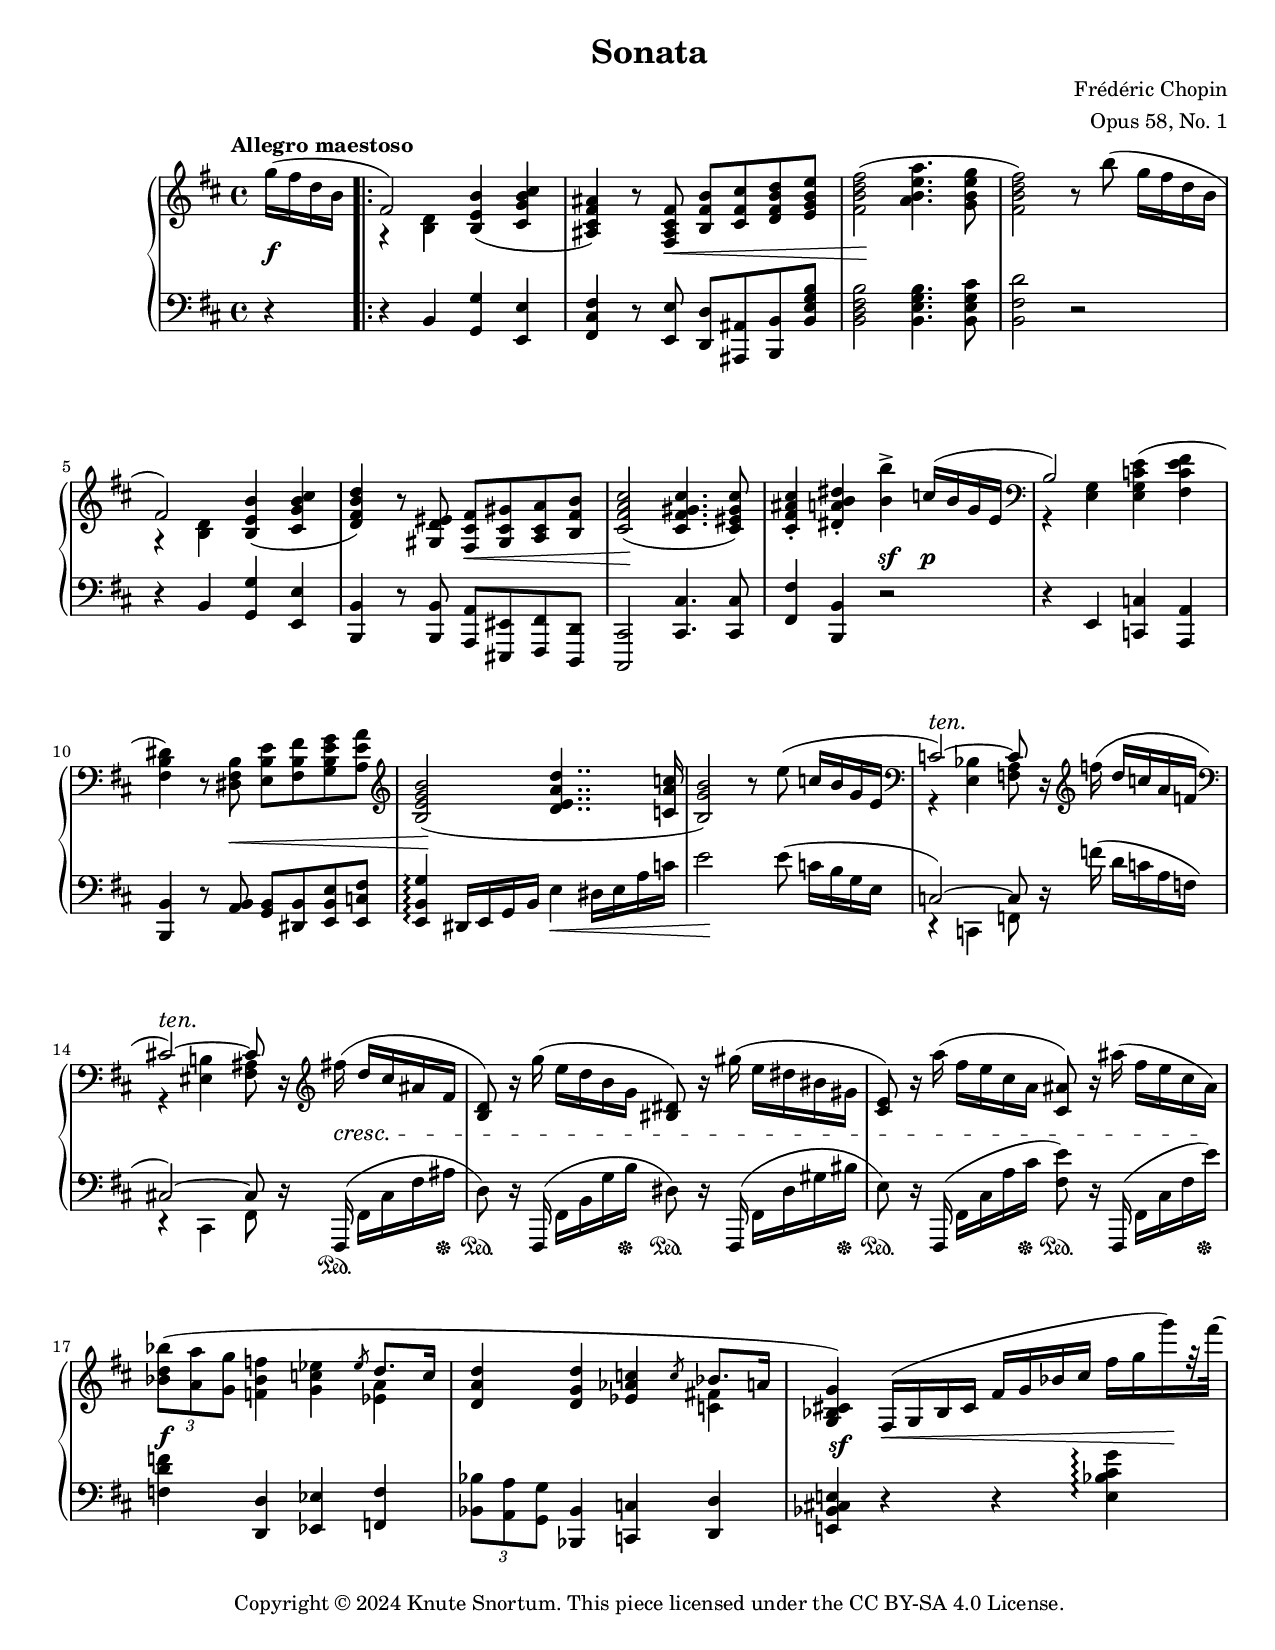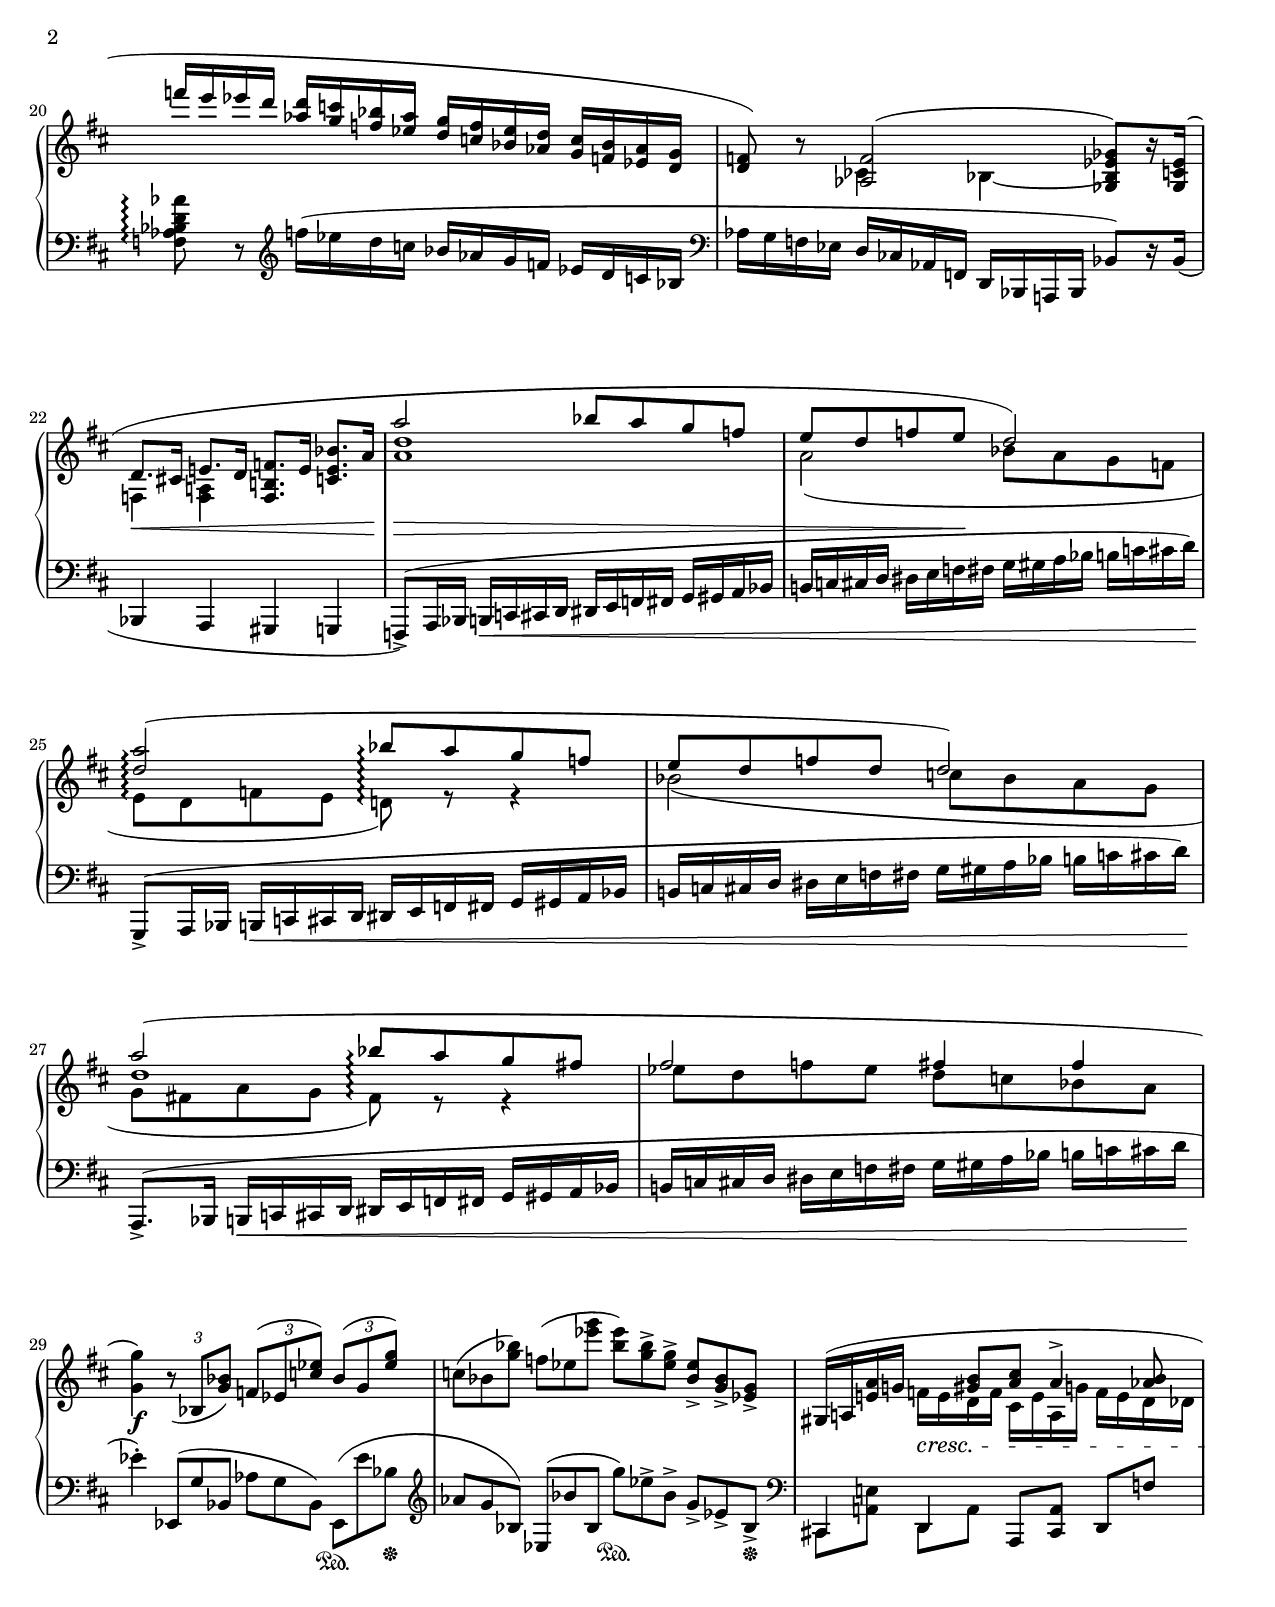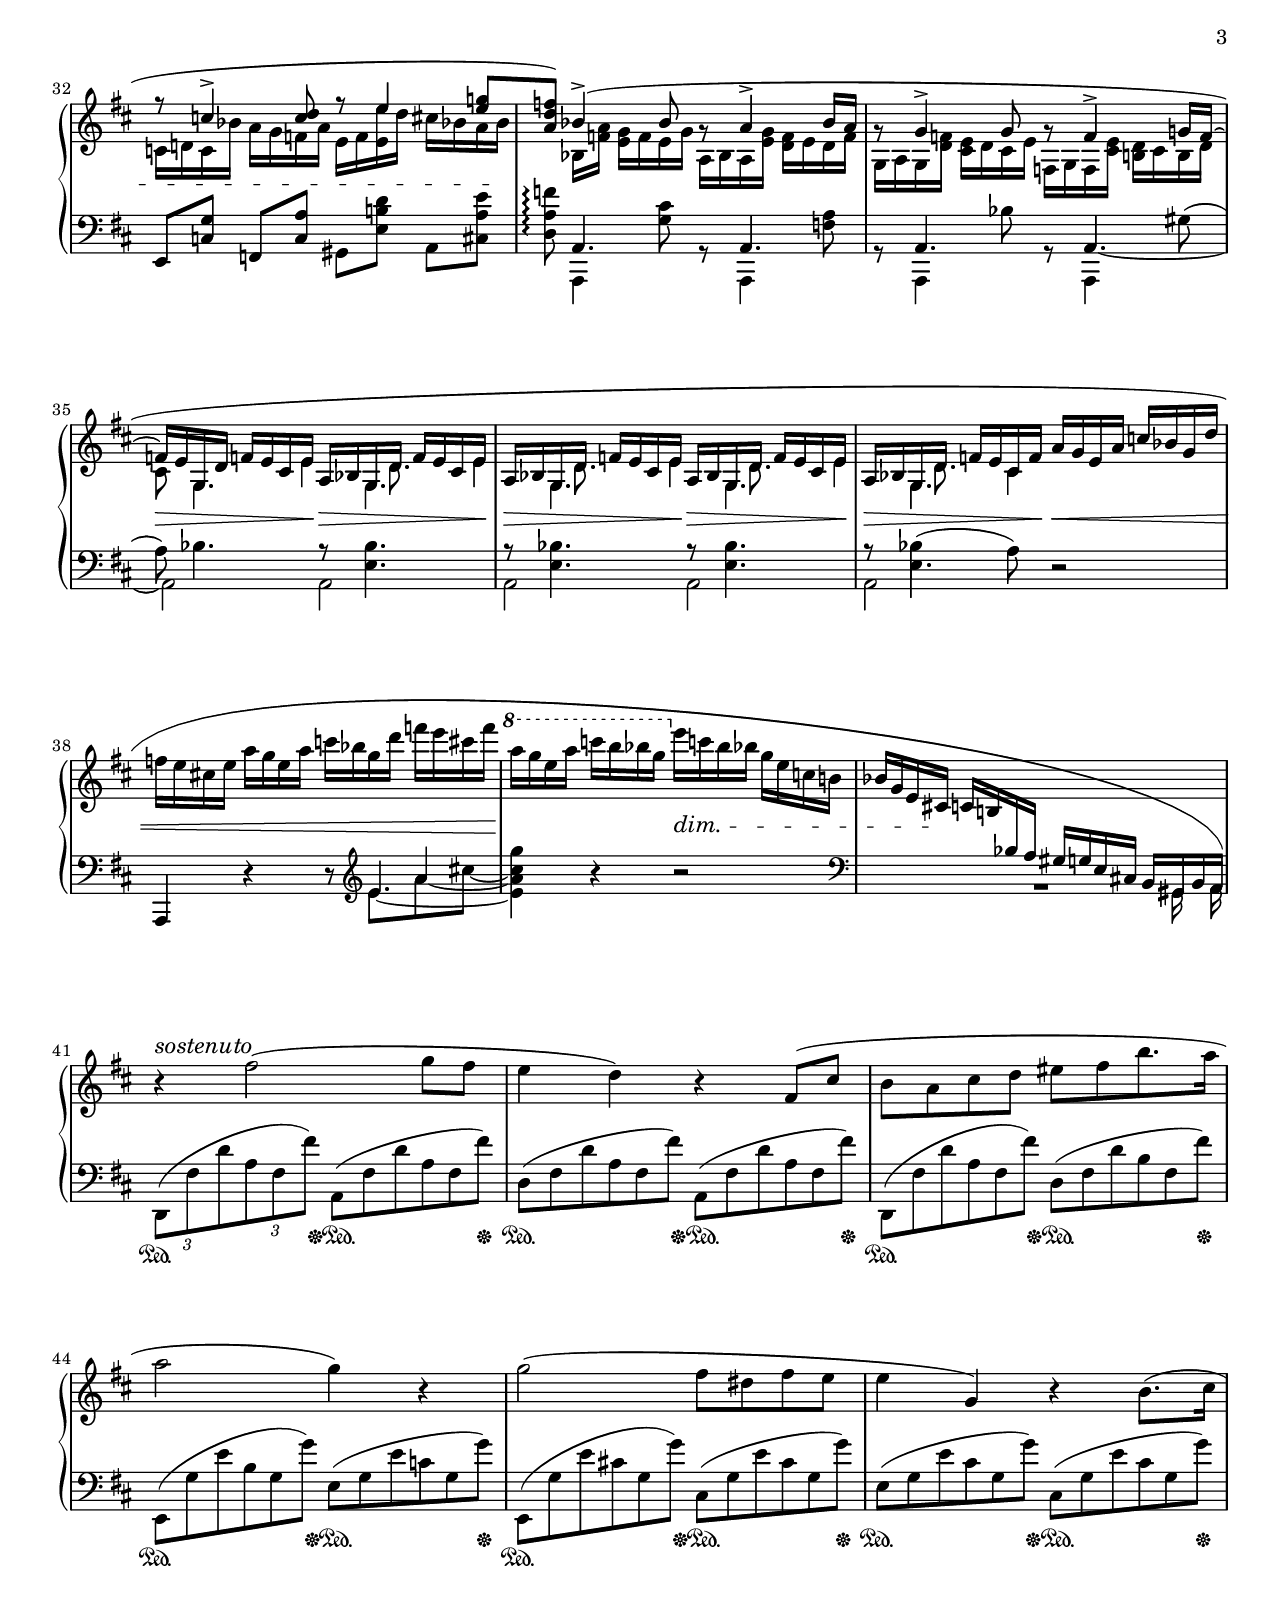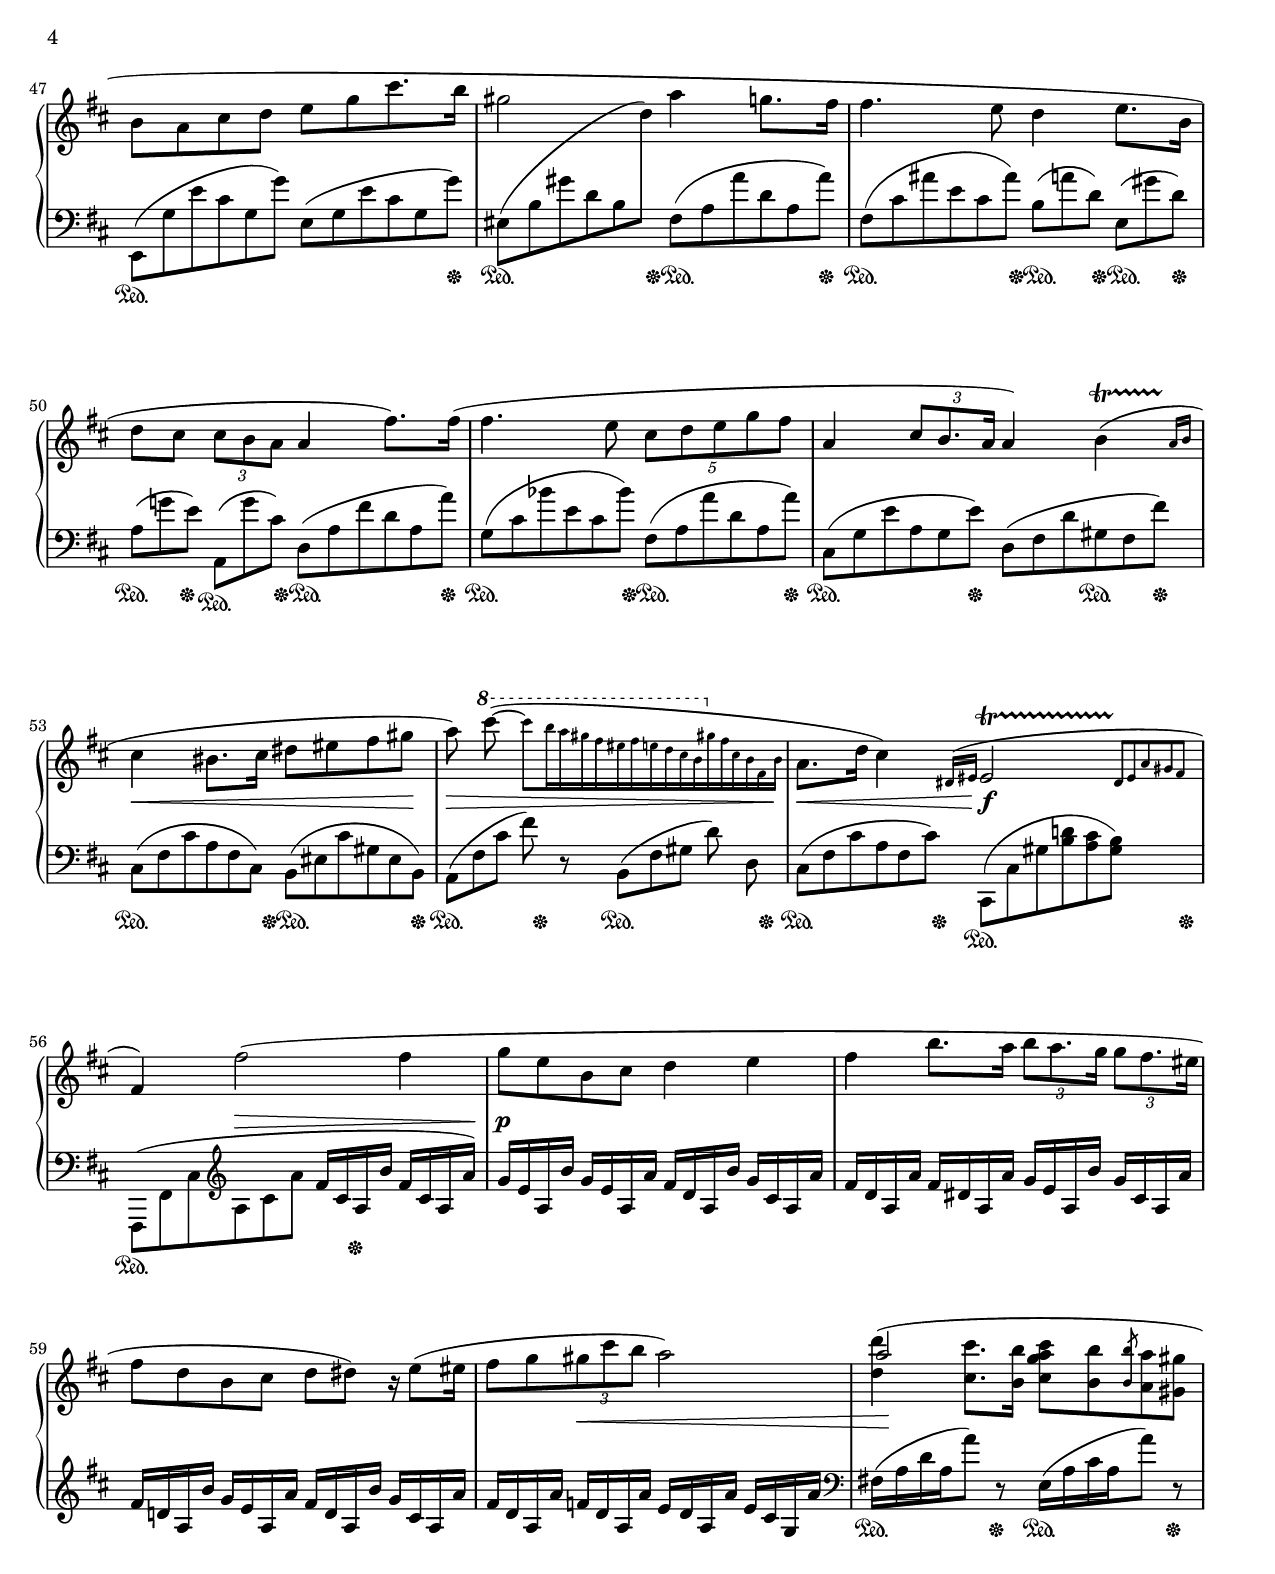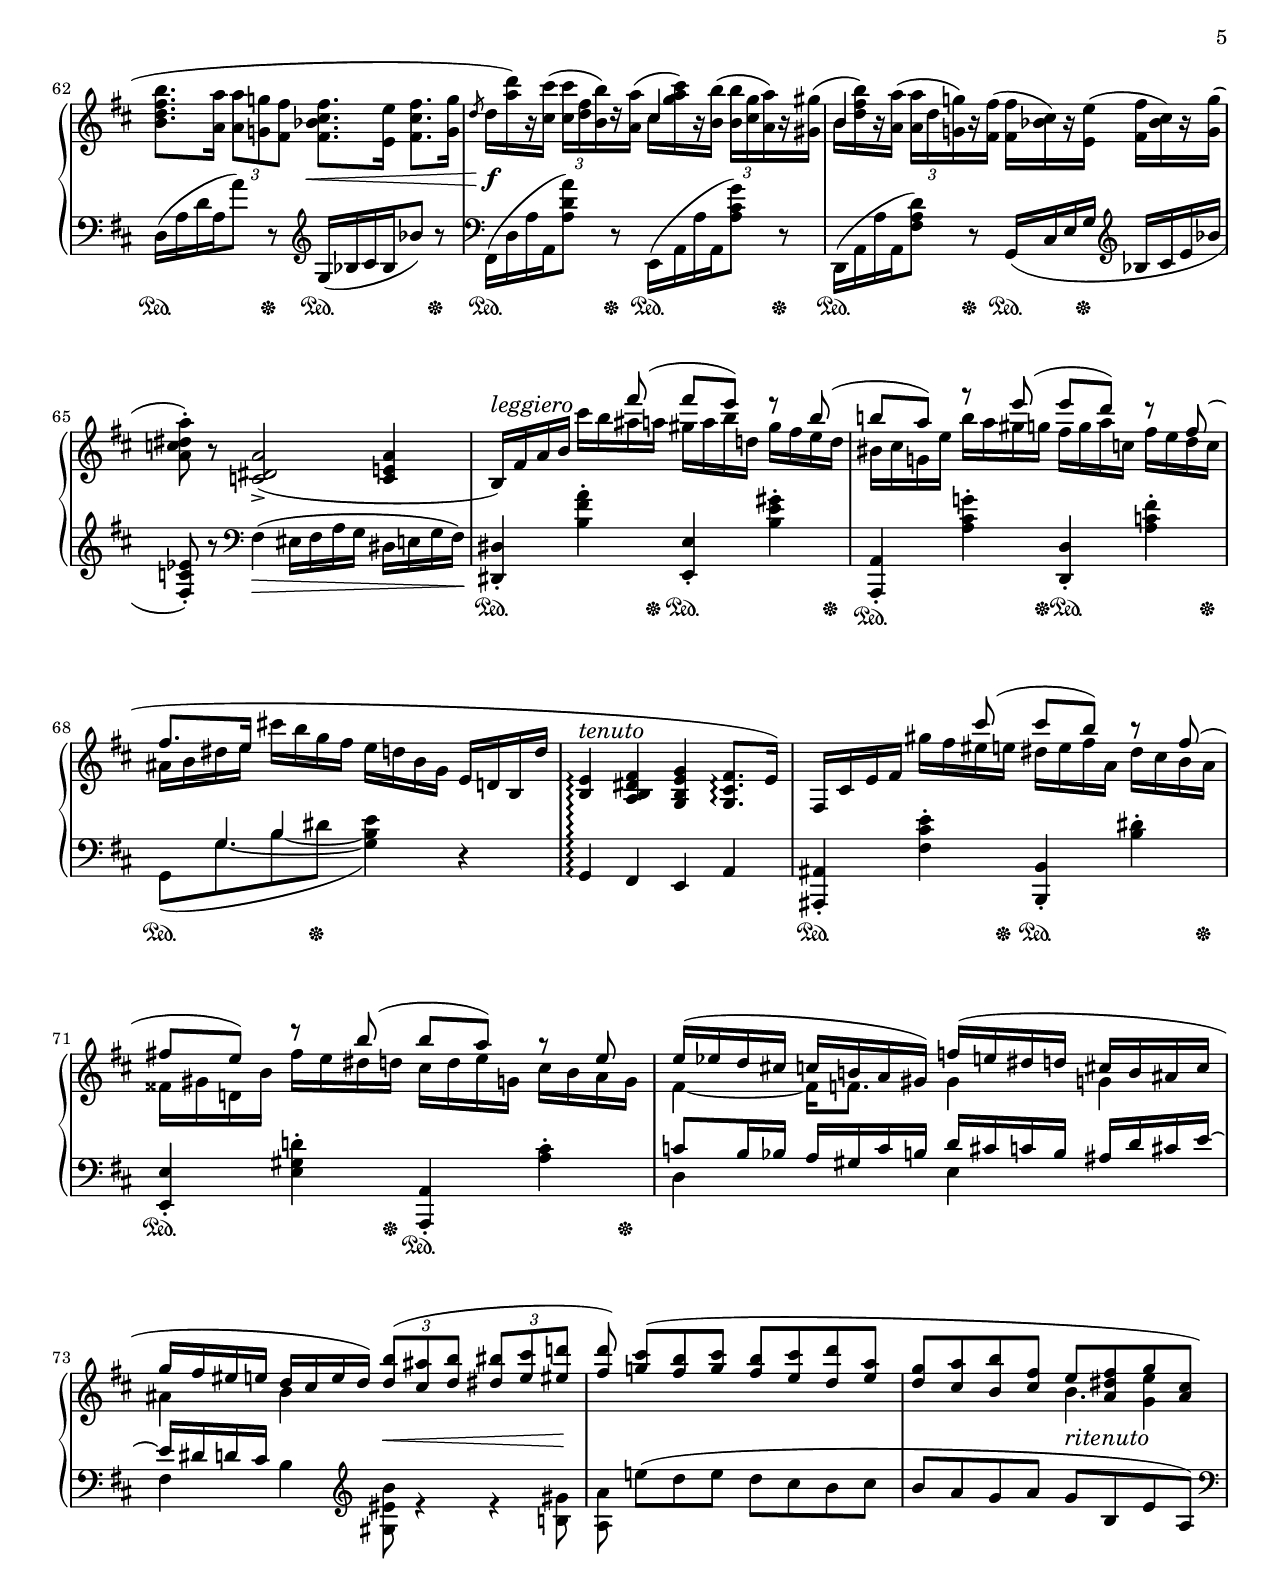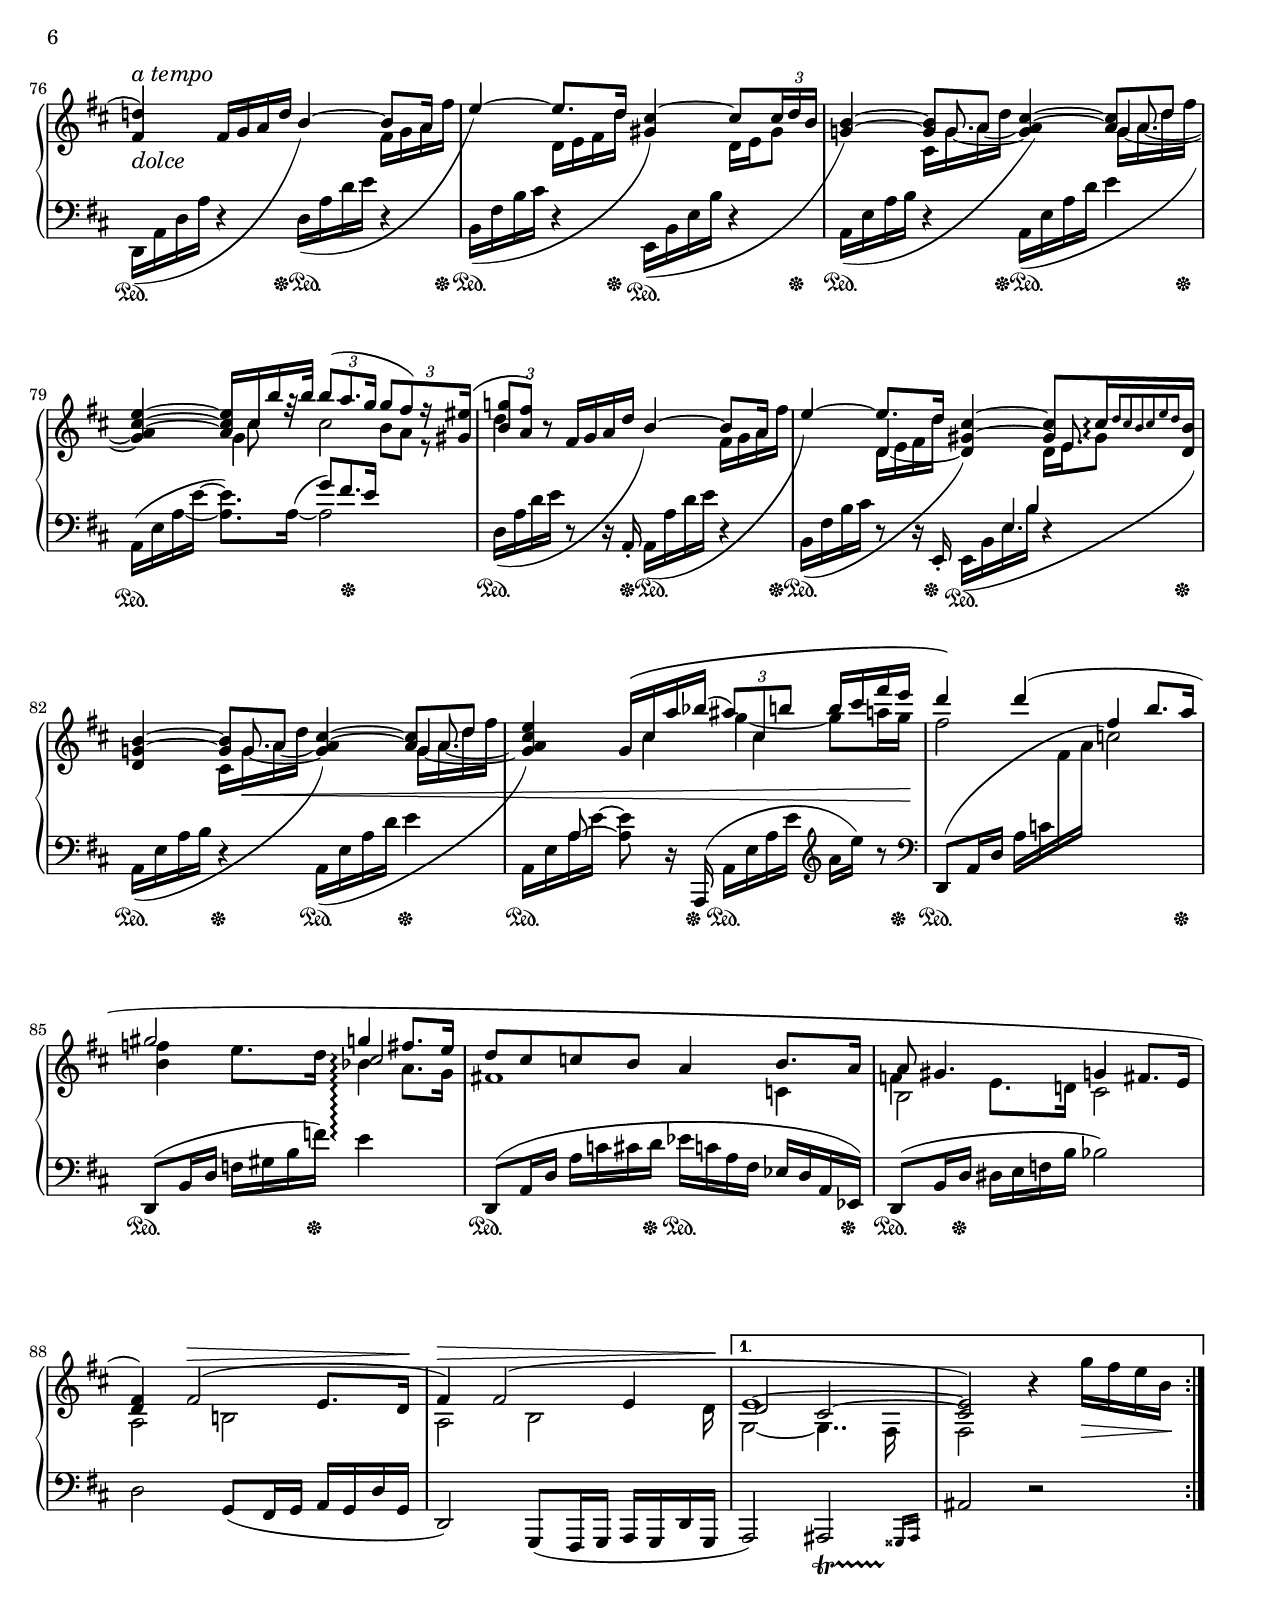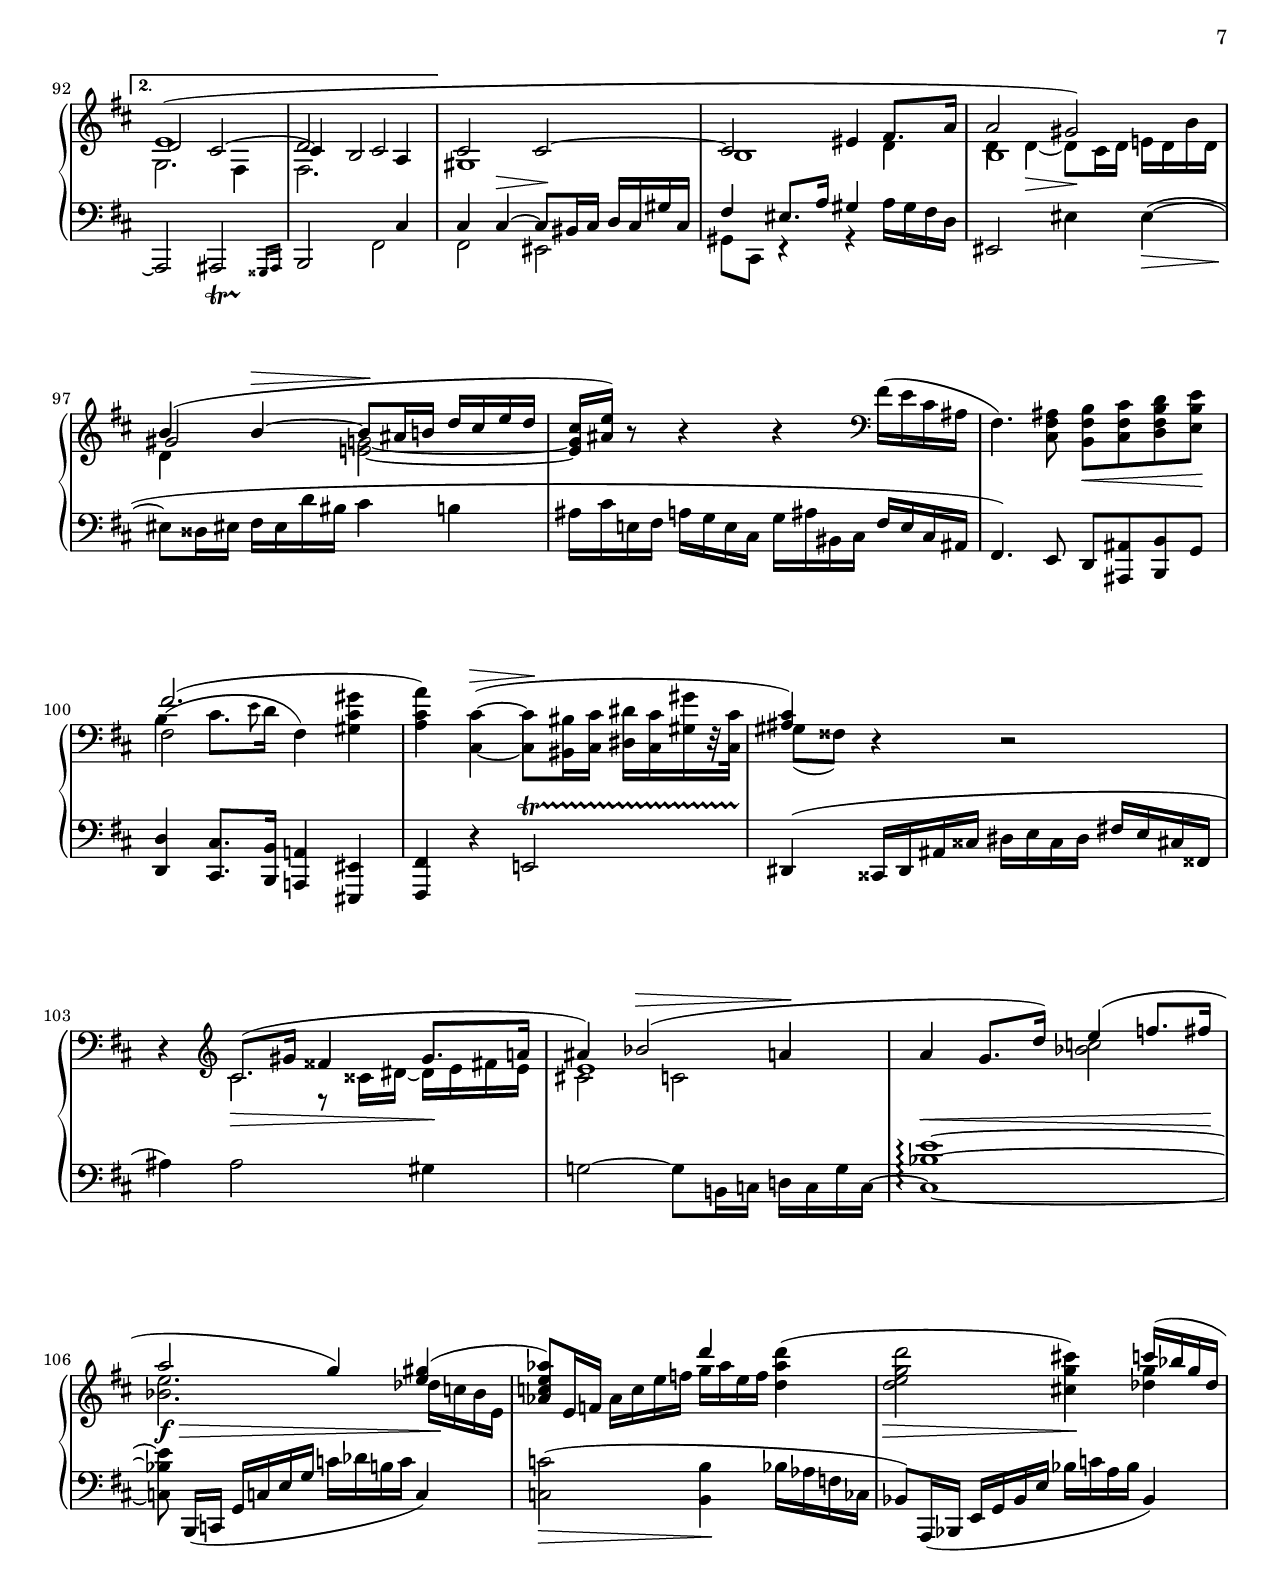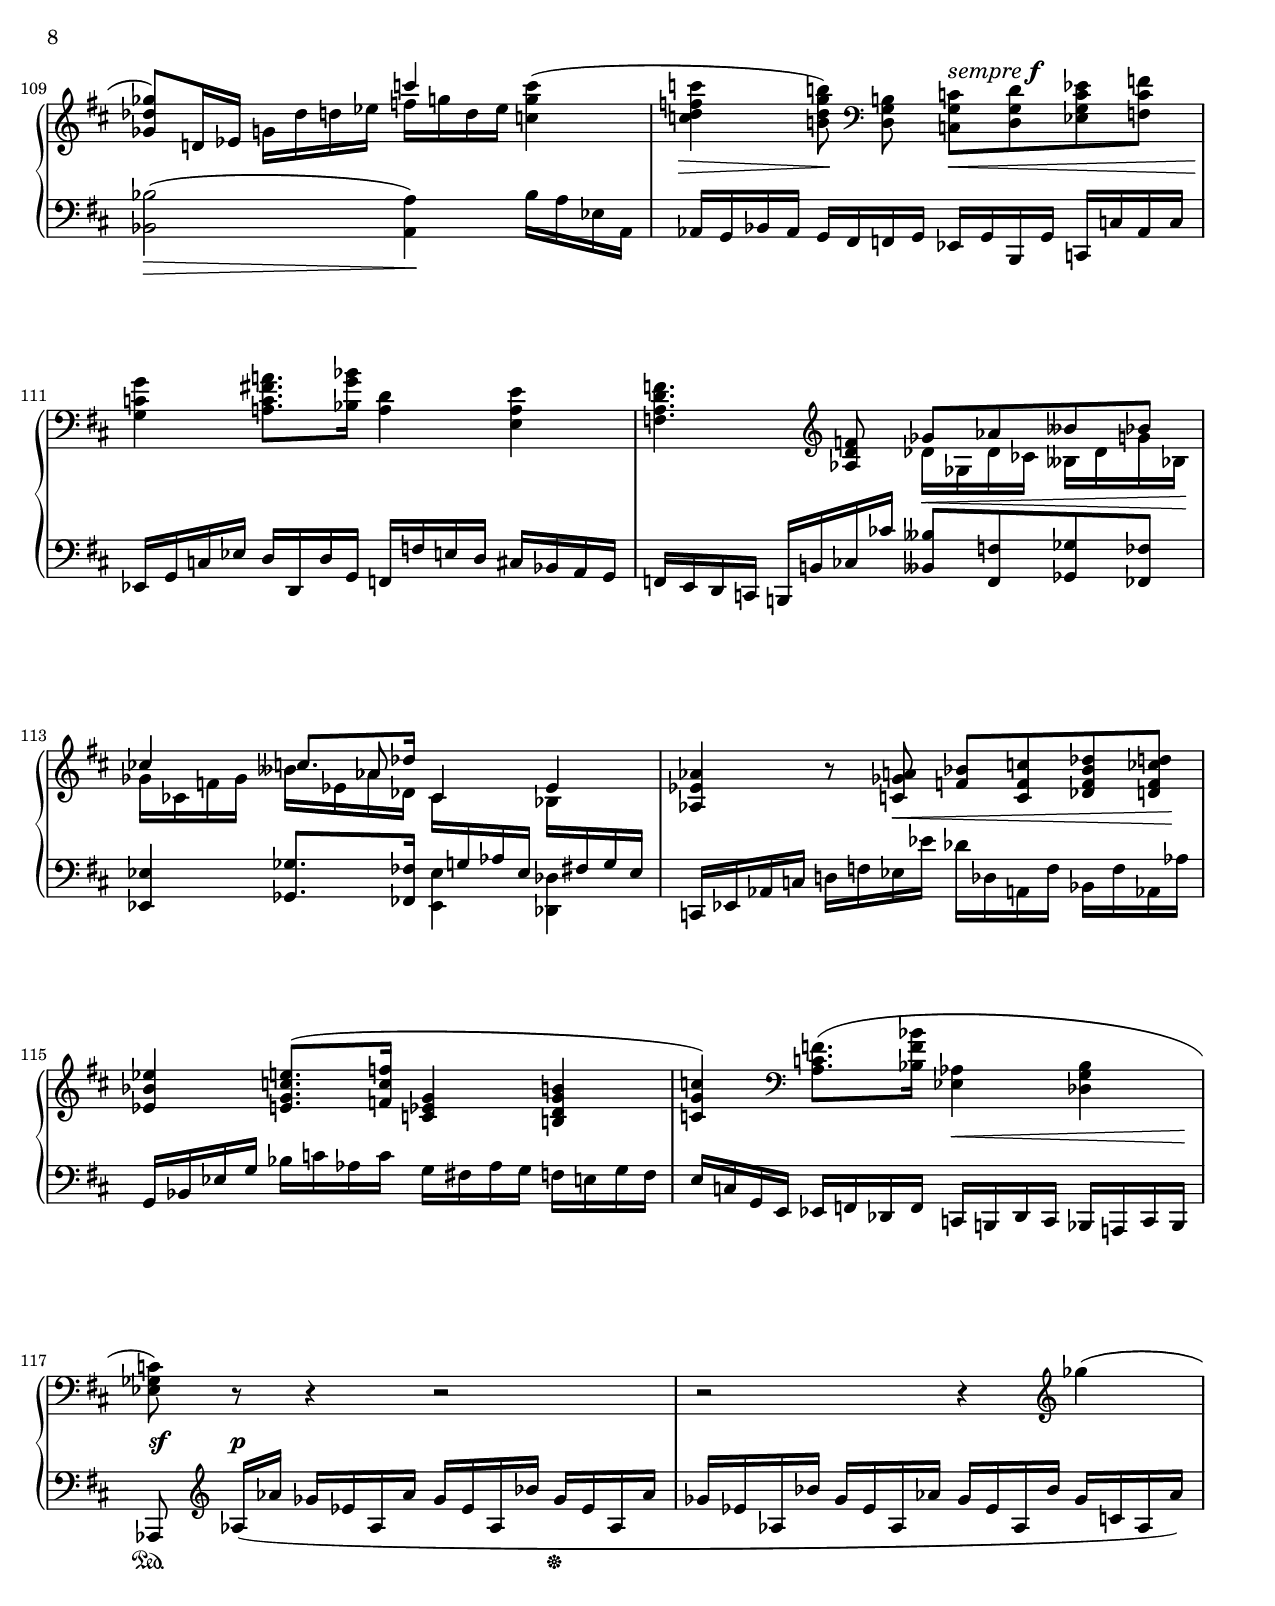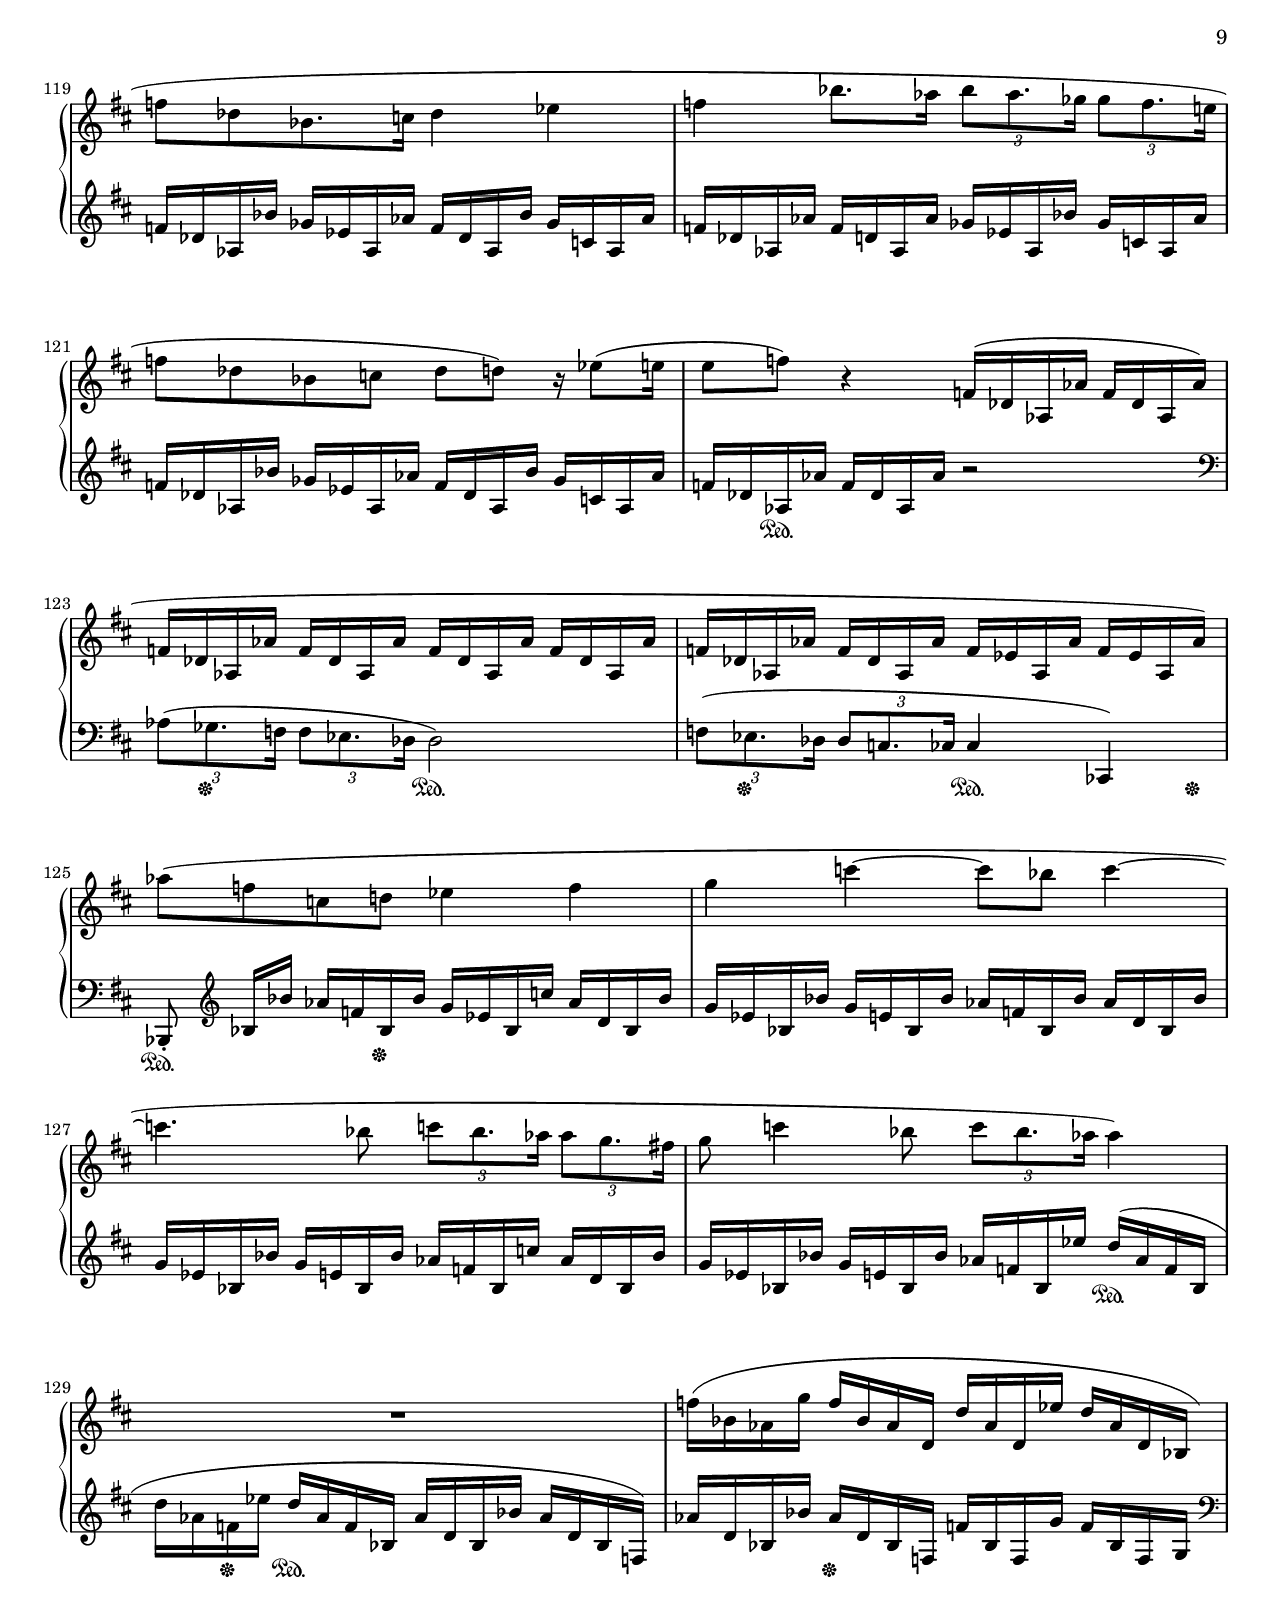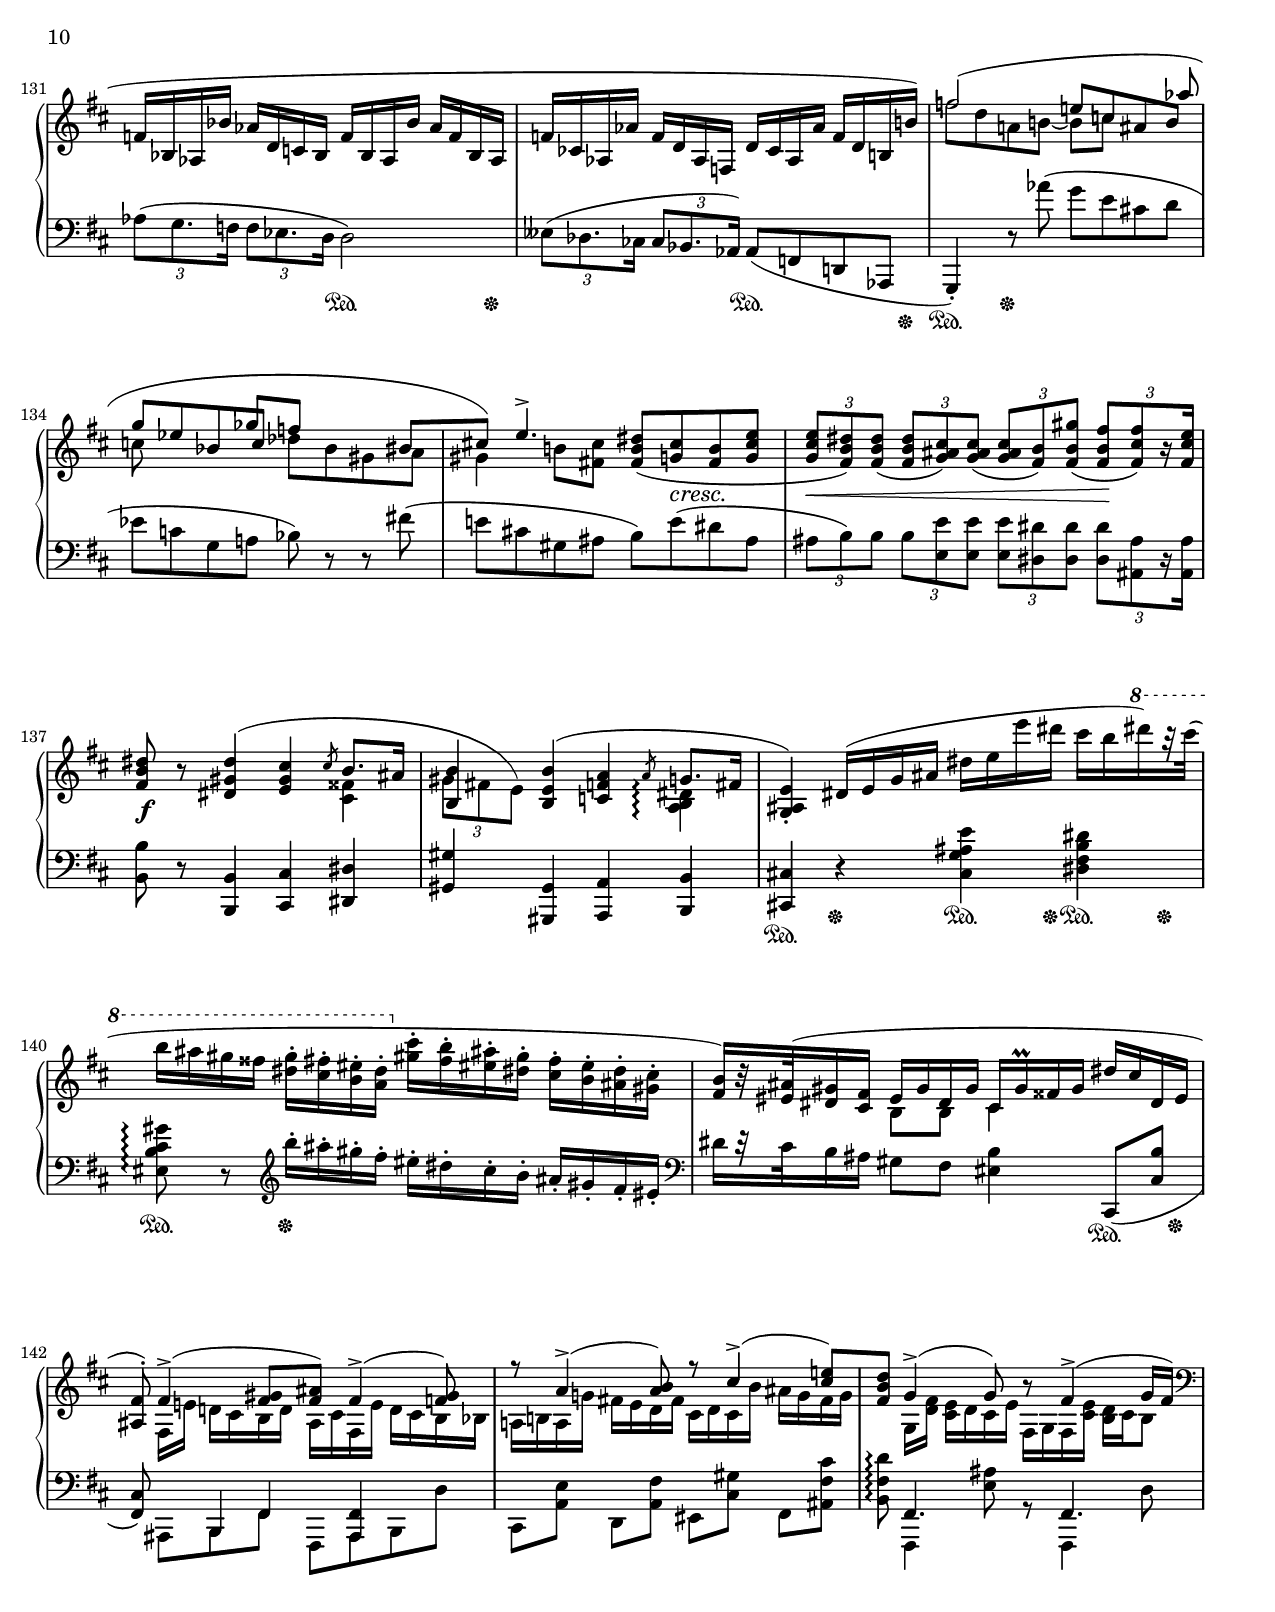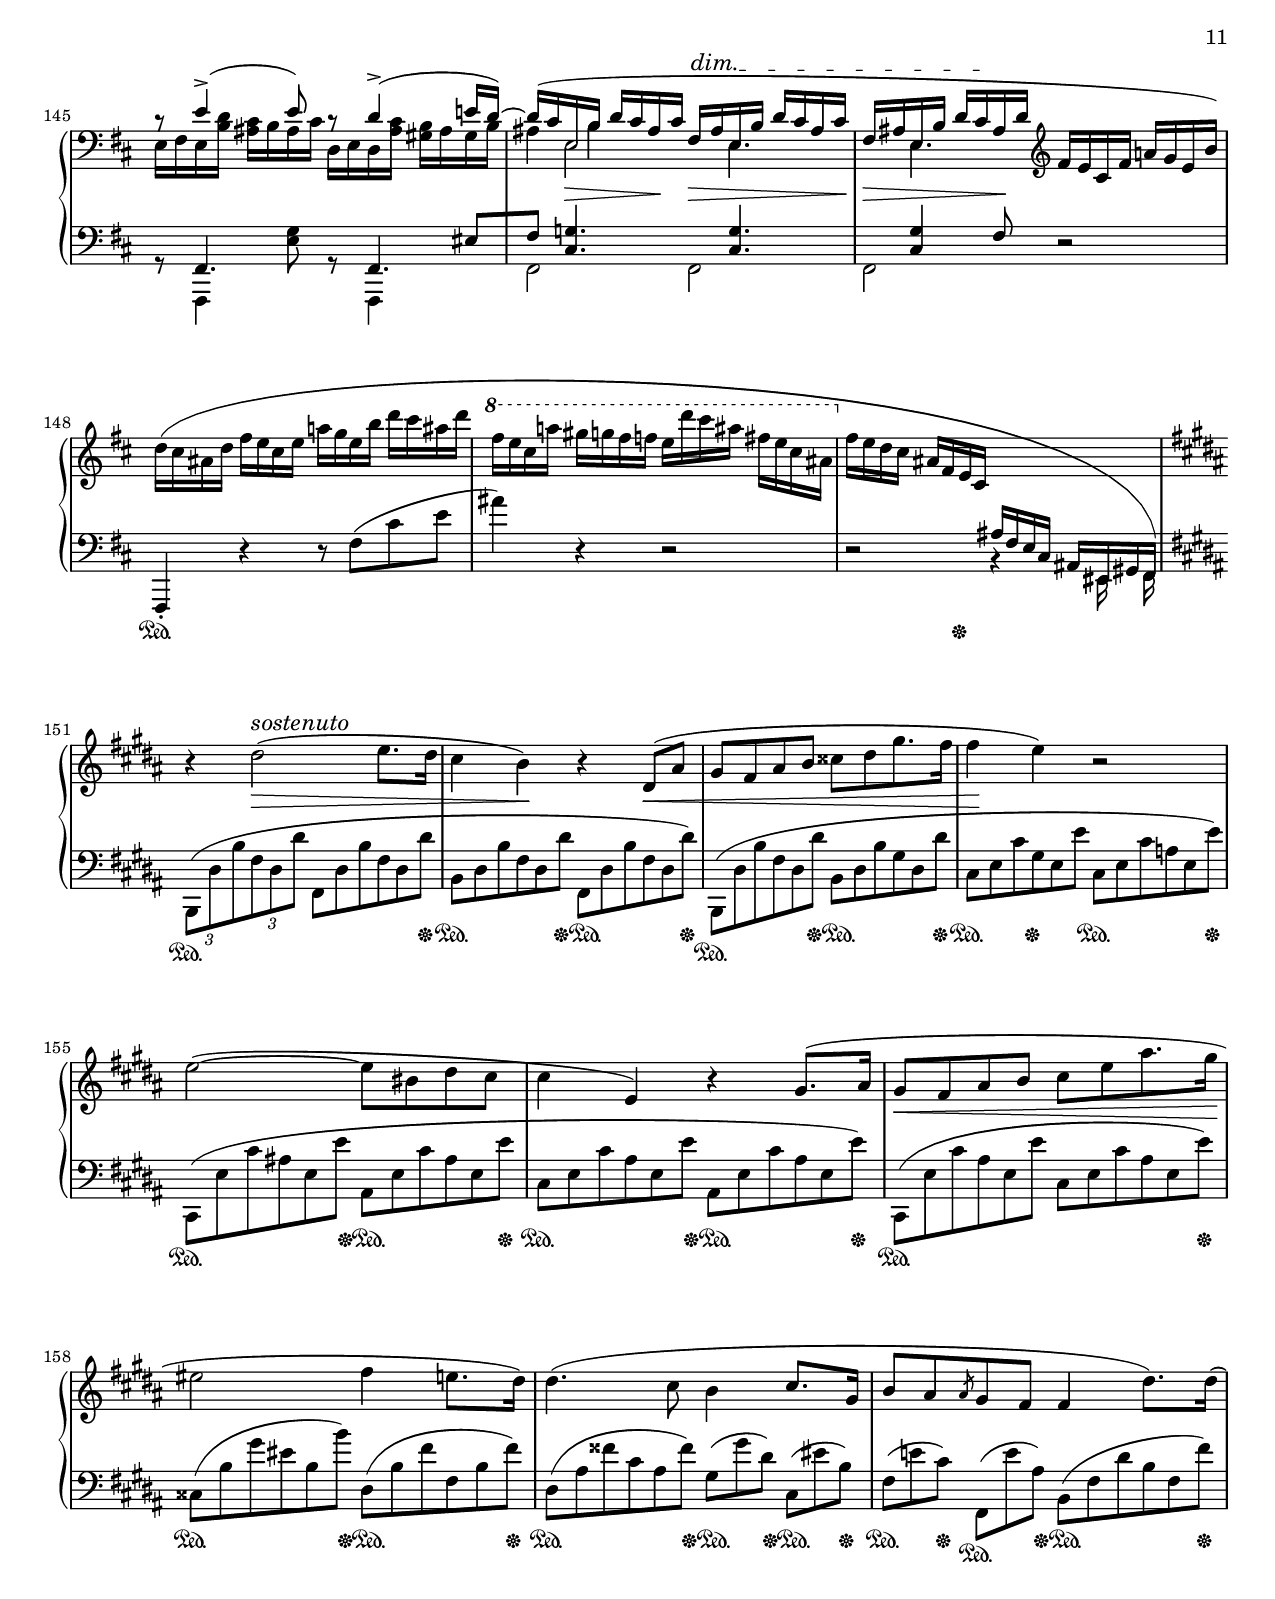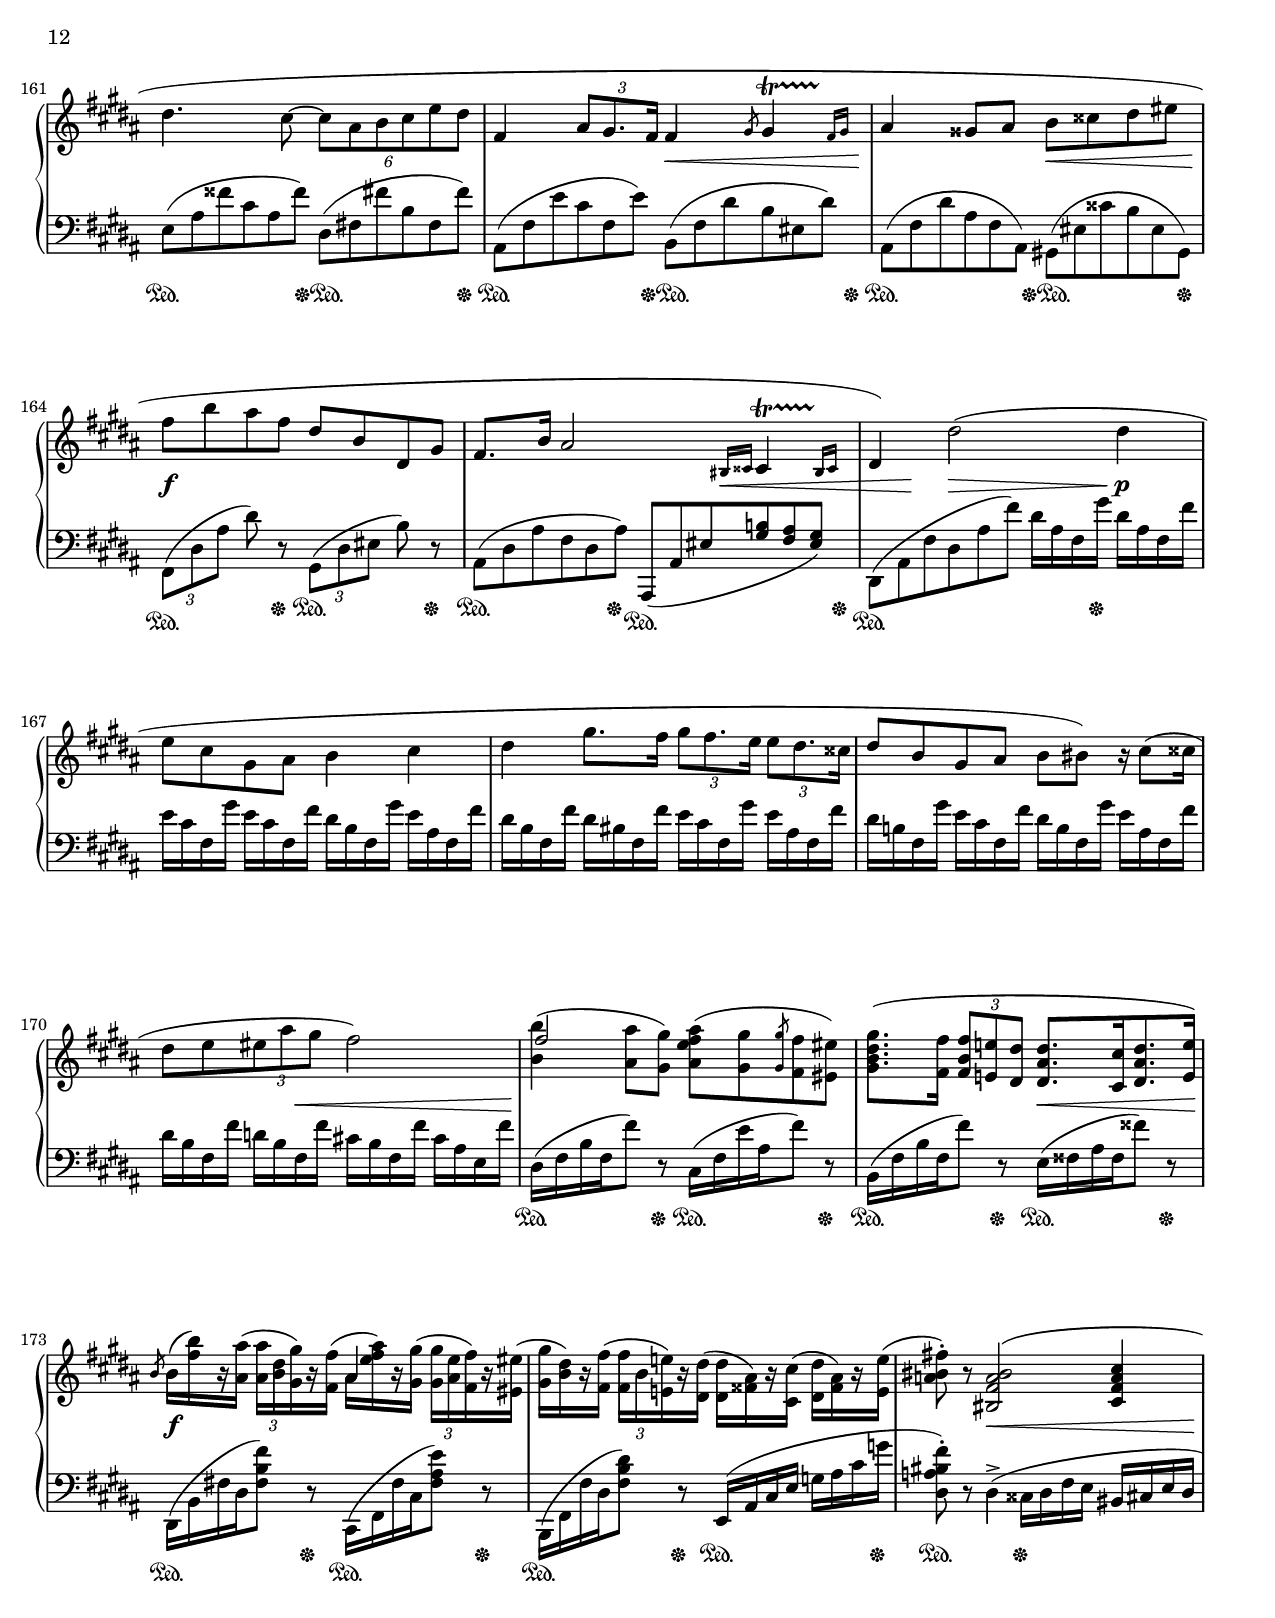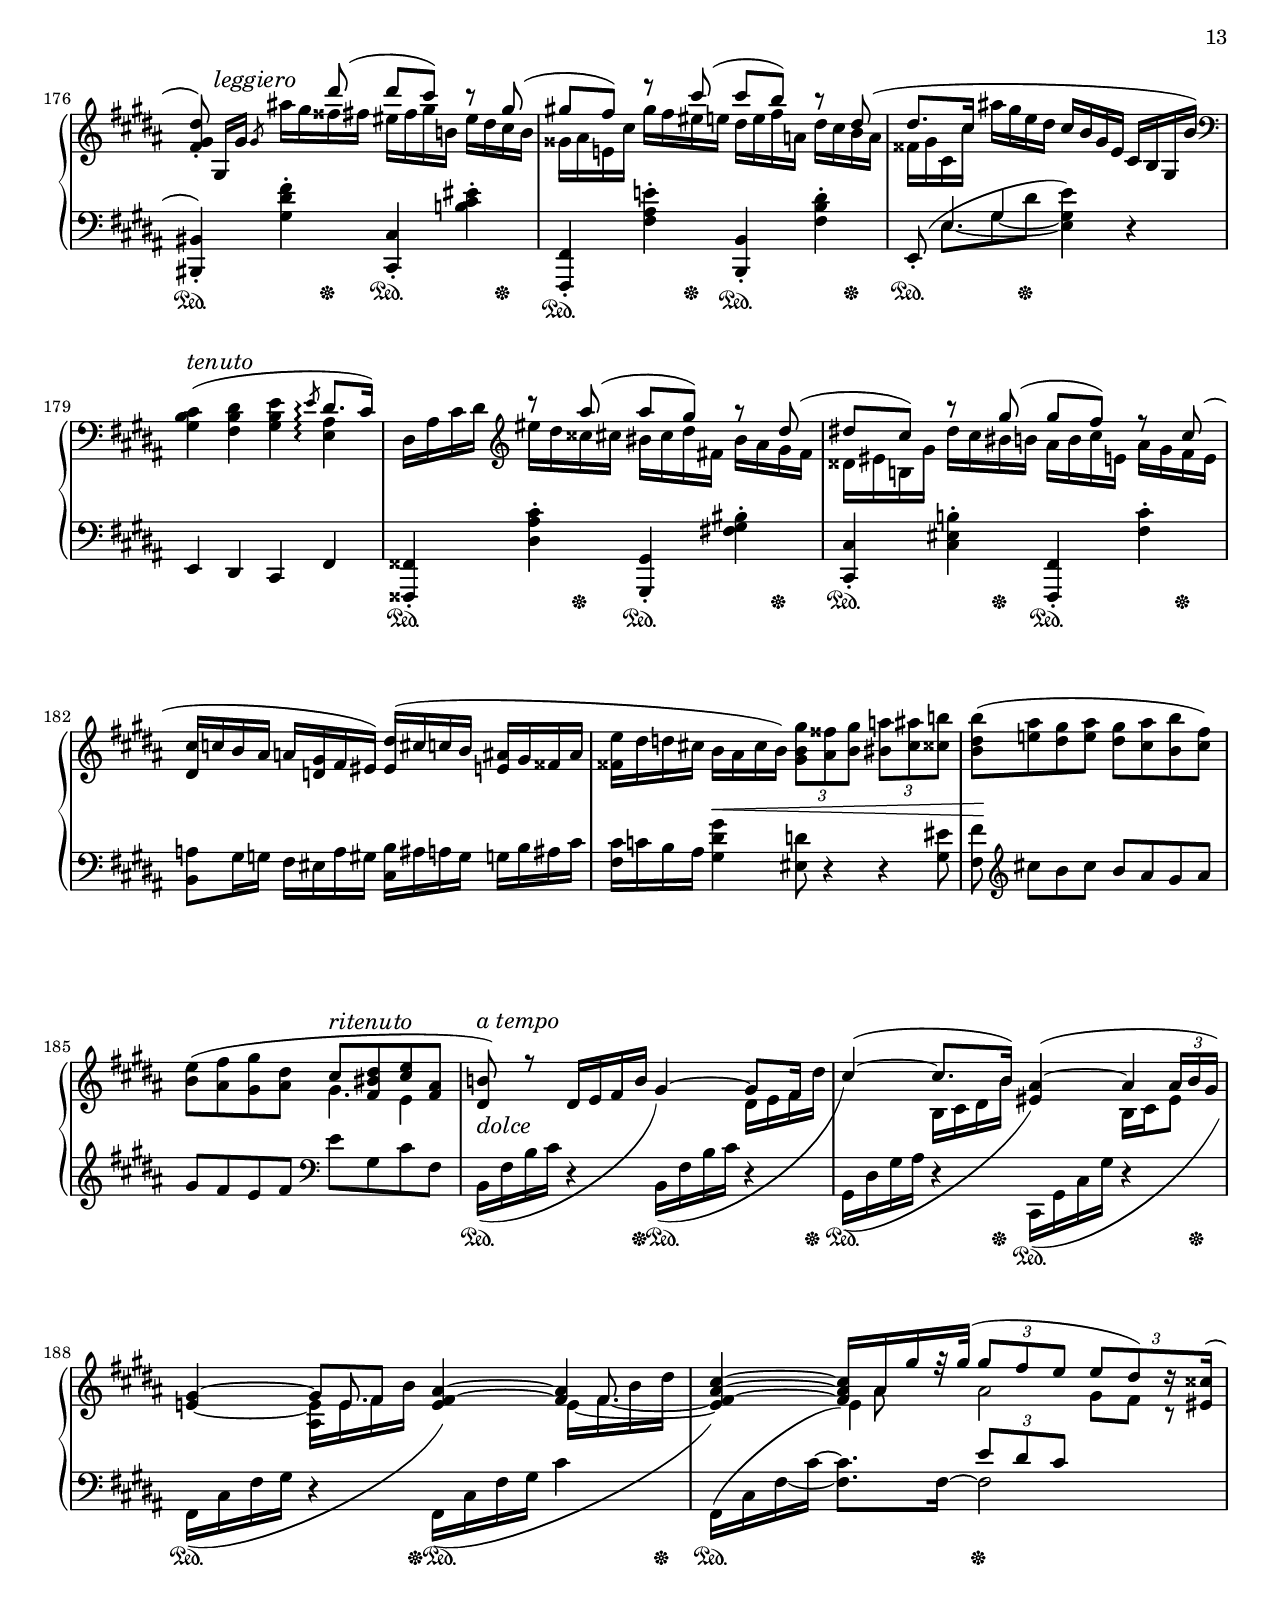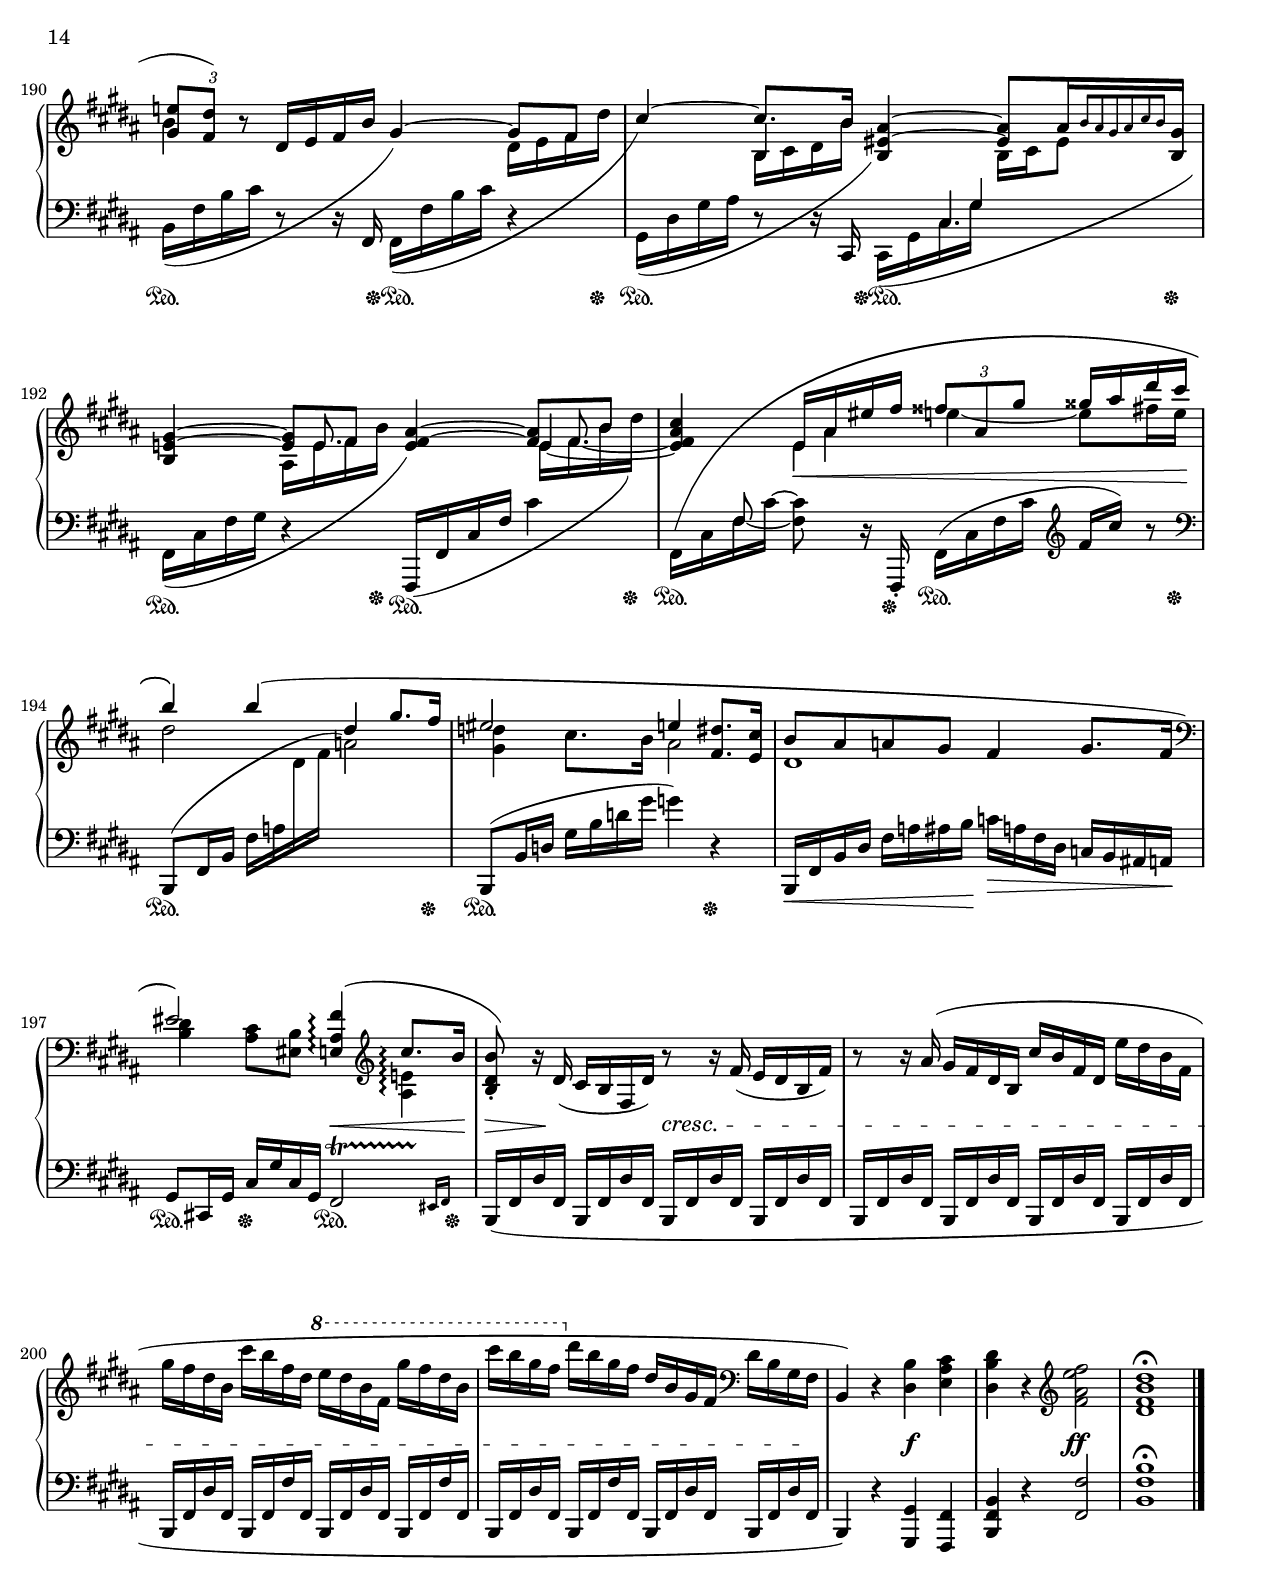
\version "2.24.0"

\include "includes/header-paper.ily"
%...+....1....+....2....+....3....+....4....+....5....+....6....+....7....+....

\version "2.24.0"
\language "english"

\include "global-variables.ily"

% Supress cyclic dependency warnings six times
#(ly:expect-warning-times 6 "cyclic dependency: calculation-in-progress")

%%% Positions and shapes %%%

slurShapeA = \shape #'((0 . 0) (0 . 0) (0 . 2.5) (0 . 2.5)) \etc
slurShapeB = \shape #'(
                        ((0 . 0) (0 . 0) (0 . 0) (0 . 0))
                        ((0 . 3) (0 . 3) (0 . 3) (0 . 3))
                        ) \etc
slurShapeC = \shape #'(
                        ((0 . 0) (0 . 0) (0 . 0) (1 . 0))
                        ((0 . 0) (0 . 0) (0 . 0) (0 . 0))
                        ) \etc
slurShapeD = \shape #'(
                        ((0 . 0) (0 . 0) (0 . 0) (0 . 0))
                        ((0 . 2) (0 . 2) (0 . 2) (0 . 2))
                        ) \etc
slurShapeE = \shape #'((0 . 0) (0 . 0) (0 . 3) (0 . 3)) \etc
slurShapeF = \shape #'((0 . 0) (0 . 0) (0 . 0) (0 . 3)) \etc
slurShapeG = \shape #'((-1 . 5.5) (0 . 1) (0 . 1) (0 . 0)) \etc
slurShapeH = \shape #'((0 . 0) (0 . 1) (0 . 3) (0 . 3)) \etc
slurShapeI = \shape #'((-1 . 0.5) (0 . 0) (0 . 0) (0 . 0)) \etc
slurShapeJ = \shape #'((-1 . 4.5) (0 . 1) (0 . 1) (0 . 0)) \etc
slurShapeK = \shape #'((0 . 0) (0 . 1) (0 . 3) (0 . 3)) \etc
slurShapeL = \shape #'((0 . 0) (0 . 1) (0 . 3) (0 . 3)) \etc
slurShapeM = \shape #'((-1 . 4) (0 . 3) (0 . 1) (0 . 0)) \etc
slurShapeN = \shape #'((-1 . 3.5) (0 . 3) (0 . 1) (0 . 0)) \etc
slurShapeO = \shape #'(
                        ((0 . 0) (0 . 0) (0 . 0) (0 . 0))
                        ((0 . 0) (0 . 0) (0 . 0) (0 . -2))
                        ) \etc
slurShapeP = \shape #'((0 . 3) (0 . 3) (0 . 2) (0 . 2)) \etc
slurShapeQ = \shape #'(
                        ((0 . 3.5) (0 . 3.5) (0 . 3.5) (0 . 3.5))
                        ((0.5 . 0) (0 . 0) (0 . 0) (0 . 0))
                        ) \etc
slurShapeR = \shape #'(
                        ((0 . -3) (0 . -3) (0 . 0) (0 . 0))
                        ((0 . 0) (0 . 0) (0 . 0) (0 . 0))
                        ) \etc
slurShapeS = \shape #'((0 . 2) (0 . -1) (0 . -1) (0 . 0)) \etc
slurShapeT = \shape #'(
                        ((0 . 0) (0 . 0) (0 . 0) (0 . 0))
                        ((0 . 1) (0 . 1) (0 . 0) (0 . 0))
                        ) \etc
slurShapeU = \shape #'(
                        ((0 . 0) (0 . 0) (0 . 0) (0 . 0))
                        ((0 . 0) (0 . 1) (0 . 1) (0 . 0))
                        ((0 . 0) (5 . 1) (0 . 1) (0 . 0))
                        ) \etc
slurShapeV = \shape #'((0 . 2) (0 . 0) (0 . 0) (0 . 0)) \etc
slurShapeW = \shape #'((0 . 0) (0 . 1) (0 . 1) (0 . 0)) \etc
slurShapeX = \shape #'((0 . -2) (0 . 1) (0 . 0) (0 . 0)) \etc
slurShapeY = \shape #'((0 . 0) (0 . -1) (0 . -1) (0 . 0)) \etc
slurShapeZ = \shape #'((0 . -1) (0 . 1) (0 . 0) (0 . 0)) \etc
slurShapeAA = \shape #'((0 . 1) (0 . 0) (0 . 0) (0 . 1)) \etc
slurShapeAB = \shape #'(
                         ((0 . 0) (0 . 0) (0 . 0) (0 . 0))
                         ((0 . 0) (0 . 0) (0 . 0) (0 . 0))
                         ) \etc
slurShapeAC = \shape #'(
                         ((0 . 2) (0 . 2) (0 . 2) (0 . 2))
                         ((0 . 0) (0 . 0) (0 . 1) (0 . 0))
                         ) \etc
slurShapeAD = \shape #'((0 . 0) (5 . 1) (0 . 0) (2 . 4)) \etc
slurShapeAE = \shape #'((0 . 0) (5 . 0) (0 . 0) (3 . 1.5)) \etc
slurShapeAF = \shape #'((0 . 0) (5 . 1) (3 . 0) (3.5 . 1.5)) \etc
slurShapeAG = \shape #'((0 . 0) (1 . 1) (3 . -4) (7.5 . 5)) \etc
slurShapeAH = \shape #'((0 . 0) (5 . 0) (0 . 0) (3.5 . 1.5)) \etc
slurShapeAI = \shape #'((0 . 0) (0 . 0) (0 . 0) (0.5 . 3)) \etc
slurShapeAJ = \shape #'((0 . 0) (2 . 0) (2 . 0) (4 . 0)) \etc
slurShapeAK = \shape #'((0 . 0) (2 . 0) (1 . 0) (2.5 . 0)) \etc
slurShapeAL = \shape #'((0 . 0) (-1 . 0) (2 . 0) (5 . -1)) \etc
slurShapeAM = \shape #'((0 . 0) (2 . 0) (2 . -1) (1 . 0)) \etc
slurShapeAN = \shape #'((0 . 0) (0 . 0) (2 . 0) (2.5 . 2)) \etc
slurShapeAO = \shape #'((0 . 0) (0 . 0) (3 . 0) (4 . 2)) \etc
slurShapeAP = \shape #'((-1 . 3) (0 . 0) (0 . 0) (0 . 0)) \etc
slurShapeAQ = \shape #'((0 . -1) (0 . 1) (-2 . 1) (-0.75 . 0)) \etc
slurShapeAR = \shape #'(
                         ((0 . 0) (0 . 0) (0 . 0) (0 . 0))
                         ((0 . 0) (0 . 0) (0 . 0) (0 . 0))
                         ((0 . 3) (0 . 3) (0 . 3) (0 . 3))
                         ) \etc
slurShapeAS = \shape #'((0.5 . -0.25) (0 . -1.5) (0 . 1) (0 . 0)) \etc
slurShapeAT = \shape #'(
                         ((0 . 0) (0 . 0) (0 . 4) (0 . 4))
                         ((0 . 3) (0 . 2) (0 . 0) (0 . 0))
                         ) \etc
slurShapeAV = \shape #'((0 . 2) (0 . 0) (0 . 3) (0 . 0)) \etc
slurShapeAW = \shape #'((0 . 2) (0 . 0) (0 . 0) (0 . 2)) \etc
slurShapeAX = \shape #'(
                         ((0 . 0) (0 . 0) (0 . 0) (0 . 0))
                         ((0 . 2) (1 . 1.5) (0 . 0.5) (0 . 0))
                         ) \etc
slurShapeAY = \shape #'((0 . 2) (0 . 2) (0 . 0) (0 . 0)) \etc
slurShapeAZ = \shape #'((0 . 3) (0 . 3) (0 . 3) (0 . 3)) \etc
slurShapeBA =\shape #'((0 . 3) (0 . 3) (0 . 1.5) (0 . 1.5)) \etc
slurShapeBB = \shape #'((0 . 0) (0 . -5) (0 . 5) (0 . 0)) \etc
slurShapeBC = \shape #'((0 . -2) (0 . 2) (0 . 0) (0 . 0)) \etc
slurShapeBD = \shape #'((0 . -1) (0 . 1) (0 . 0) (0 . 0)) \etc
slurShapeBE = \shape #'((0 . 1) (2 . 0) (0 . -2) (0 . 0)) \etc
slurShapeBF = \shape #'((0 . 1) (0 . 0) (0 . 0) (0 . 0)) \etc
slurShapeBG = \shape #'((0 . 0) (0 . 0.5) (0 . 0.5) (0 . 0)) \etc
slurShapeBH = \shape #'(
                         ((0 . 0) (0 . 0) (0 . 0) (0 . 0))
                         ((0 . 0) (0 . 1) (0 . 1) (0 . 0))
                         ((0 . 0) (0 . 0) (0 . 5) (0 . 3))
                         ) \etc
slurShapeBI = \shape #'(
                         ((0 . 0) (0 . 0) (0 . 0) (0.5 . 0))
                         ((0 . 0) (0 . 0) (0 . 1) (0 . -1))
                         ) \etc
slurShapeBJ = \shape #'(
                         ((0 . 2) (0 . 2) (0 . 0) (0 . 0))
                         ((0 . 2) (0 . 2) (0 . 2) (0 . 2))
                         ) \etc
slurShapeBK = \shape #'(
                         ((0 . 2.5) (0 . 2.5) (0 . 2.5) (0 . 2.5))
                         ((0 . 0) (0 . 0) (0 . 0) (0 . 0))
                         ) \etc
slurShapeBL = \shape #'((0 . 0) (2 . 0) (2 . 0) (2 . 1.75)) \etc
slurShapeBM = \shape #'((0 . 0) (2 . 0) (2 . 0) (3 . 3.5)) \etc
slurShapeBN = \shape #'((0 . 0) (0 . 0) (0 . 0) (3 . 2)) \etc
slurShapeBO = \shape #'((0 . 0) (2 . 0) (2 . 0) (5 . 4)) \etc
slurShapeBP = \shape #'((0 . 0) (2 . 0) (2 . 0) (4 . 3)) \etc
slurShapeBQ = \shape #'((0 . 0) (2 . 0) (2 . 0) (5 . 2)) \etc
slurShapeBR = \shape #'((0 . 0) (0 . 0) (-1 . -1) (0 . -1.5)) \etc
slurShapeBS = \shape #'((0 . 0) (1 . 0) (1 . 0) (3 . 2)) \etc
slurShapeBT = \shape #'((0 . 0) (2 . 0) (2 . 0) (4 . 3)) \etc
slurShapeBU = \shape #'((0 . 0) (0 . 0) (0 . 0) (3 . 2)) \etc
slurShapeBV = \shape #'((0 . 0) (2 . 0) (2 . 0) (2 . 0)) \etc
slurShapeBW = \shape #'(
                         ((0 . 3) (0 . 3) (0 . 3) (0 . 3))
                         ((0 . 2) (2 . 2) (0 . 0) (0 . 0))
                         ) \etc
slurShapeBX = \shape #'((0 . 0) (0 . 0) (0 . 0) (3 . 3)) \etc
slurShapeBY = \shape #'((0 . 0) (2 . 0) (1 . -5) (0 . -5)) \etc
slurShapeBZ = \shape #'((0 . 0) (5 . 23) (0 . 5) (2 . 3)) \etc
slurShapeCA = \shape #'((0.75 . 1) (0.75 . 0.75) (0 . 0.75) (0 . 1)) \etc
slurShapeCB = \shape #'((-1 . 2) (-1 . 2.5) (1 . 2.5) (1 . 2)) \etc
slurShapeCC = \shape #'((0 . 0) (0 . 1) (-2 . 1) (-0.75 . 0)) \etc
slurShapeCD = \shape #'(
                       ((0 . 0) (0 . 0) (0 . 0) (1 . 0))
                       ((0 . 2) (0 . 2) (0 . 1.75) (0 . 1.75))
                       ) \etc
slurShapeCE = \shape #'((0 . 2) (0 . 2) (0 . 2) (0 . 0)) \etc
slurShapeCF = \shape #'(
                         ((0 . 0) (0 . 0) (0 . 4) (0 . 4))
                         ((0 . 0) (0 . 0) (0 . 0) (0 . 0))
                         ) \etc

tieShapeA = \shape #'((0 . 0.5) (0 . 1) (-2 . 1) (-2 . 1)) \etc
tieShapeB = \shape #'((0 . 1) (0 . 1) (0 . 1) (0 . 1)) \etc
tieShapeC = \shape #'((0 . 0.5) (0 . 1) (-2 . 1) (-2 . 1)) \etc
tieShapeD = \shape #'((0 . 0) (0 . 0) (0 . 0.5) (0 . 0)) \etc
tieShapeE = \shape #'((0.5 . -0.5) (0 . -0.5) (0 . 0) (0 . -0.5)) \etc

forceHShiftA = \tweak NoteColumn.force-hshift 0.5 \etc
forceHShiftB = \tweak NoteColumn.force-hshift 0 \etc
forceHShiftC = \tweak NoteColumn.force-hshift 0 \etc

beamPositionsA = \once \override Beam.positions = #'(4 . 1.75)
beamPositionsB = \once \override Beam.positions = #'(4 . 2)
beamPositionsC = \once \override Beam.positions = #'(-4.5 . -3.5)
beamPositionsD = \once \override Beam.positions = #'(-4.5 . -3.5)
beamPositionsE = \once \override Beam.positions = #'(5 . 4)
beamPositionsF = \once \override Beam.positions = #'(5.5 . 5)
beamPositionsG = \once \override Beam.positions = #'(-5.5 . -4.5)
beamPositionsH = \once \override Beam.positions = #'(-5 . -4)
beamPositionsI = \once \override Beam.positions = #'(-5.5 . -4.5)

moveRestA = \tweak MultiMeasureRest.Y-offset -2 \etc
moveDotA = \tweak Dots.Y-offset -1 \etc

adjustArpeggioA = 
  \tweak positions #'(0 . 4) 
  \tweak extra-spacing-width #'(-1.0 . 0)
  \etc

adjustArpeggioB =
  \tweak positions #'(-5 . -1)
  \tweak X-offset -1
  \etc

%%% Music %%%

global = {
  \time 4/4
  \key b \minor
  \set Staff.extraNatural = ##f
}

rightHandUpper = \relative {
  \partial 4 g''16-\slurShapeA ( fs d b |
  
  \repeat volta 2 {
  \voiceOne fs2) \oneVoice <b, e b'>4( <cs g' b cs> |
  <as cs fs as>4) r8 <fs as cs fs>8 <b fs' b> <cs fs cs'> <d fs b d> 
    <e g b e> |
  <fs b d fs>2( <a b e a>4. <g b e g>8 |
  <fs b d fs>2) r8 b'-\slurShapeB ( g16 fs d b |
  \voiceOne fs2) \oneVoice <b, e b'>4( <cs g' b cs> |
  <d fs b d>4) r8 <gs, d' es> <fs cs' fs> <gs cs gs'> <a cs a'> <b fs' b> |
  % third beat and end of fouth, gs, in Urtext
  <cs fs a cs>2( <cs fs gs cs>4. <cs es gs cs>8) |
  <cs fs as cs>4-. <ds a' b ds>-. <b' b'>-> c16^( b g e |
  
  \barNumberCheck 9
  \clef bass \voiceOne b2) \oneVoice <e, g c e>4( <fs c' e fs> |
  <fs b ds>4) r8 <ds fs b> <e b' e> <fs b fs'> <g b e g> <a e' a> |
  \clef treble <b e g b>2( <d e a d>4.. <c a' c>16 |
  <b g' b>2) r8 e'8(  c16 b g e |
  \clef bass \voiceOne c2)~^\ten c8 \oneVoice r16 \clef treble f'-\slurShapeC (
    d c a f |
  \clef bass \voiceOne  cs!2~)^\ten cs8 \oneVoice r16 \clef treble fs'!16
    -\slurShapeF ( \beamPositionsB d cs as fs |
  % third beat, bs, in Urtext
  <b, d>8) r16 g''16-\slurShapeH ( e d b g  <bs, ds>8) r16 gs''-\slurShapeK (
    e ds bs gs |
  <cs, e>8) r16 a''-\slurShapeL ( fs e cs a  <cs, as'>8) r16 as''( fs e cs
    as) |
  
  \barNumberCheck 17
  \tuplet 3/2 { <bf d bf'>8( <a a'> <g g'> } <f bf f'>4 <g c ef> 
    \slashedGrace { ef'8 } \voiceOne d8. c16 |
  \oneVoice <d, a' d>4 <d g d'> <ef af c> \slashedGrace { c'8 } \voiceOne 
    bf8. a16 |
  \oneVoice <g, bf cs! g'>4) fs16( g bf cs  fs g bf cs  fs[ g g') r32 fs]
    -\slurShapeO ( | 
  \voiceOne f16 e ef d  <af d> <g c> <f bf> <ef af>  <d g> <c f> <bf ef> <af d>
    <g c> <f bf> <ef af> <d g> |
  <d f>8) b'\rest <af, f'>2-\slurShapeP ( <gf bf ef gf>8[) r16 <gf c ef>]
    -\slurShapeQ ( | 
  d'8. cs!16 e!8. d16 <f, b! f'>8. e'16 <c e bf'>8. a'16 |
  a'2 bf8 a g f |
  e8 d f e d2) |
  
  \barNumberCheck 25
  <d a'>2(\arpeggio bf'8\arpeggio a g f |
  e d f d d2) |
  << { a'2( bf8\arpeggio a g fs! } \new Voice { \voiceFour d1 } >> |
  fs2 fs4 fs |
  \oneVoice <g, g'>4) \omit TupletBracket \tuplet 3/2 4 { r8( \voiceOne bf,
    <g' bf>) f( ef <c' ef>)  bf( g <ef' g>) } |
  \tupletOff \tuplet 3/2 4 { \oneVoice c8( bf <g' bf>)  f( ef <ef' g>
    <bf ef>) <g bf>-> <ef g>->  <bf ef>-> <g bf>-> <ef g>-> } |
  \voiceOne gs,16-\slurShapeT ( a! <e'! a> g!  s8 <gs b>[  <a cs>] a4->
    <af b>8 |
  r8 c4-> <c d>8 r e4 <e g!>8[ |
  
  \barNumberCheck 33
  <a, d f>8]) bf4->-\slurShapeU ( bf8 g\rest a4-> bf16 a |
  g8\rest g4-> g8 g\rest f4-> g!16 f~ |
  f e g, d'  f e cs e  a, bf g d'  f e cs e |
  a,16 bf g d'  f e cs e  a, bf g d'  f e cs e |
  a,16 bf g d'  f e cs f  a g e a  c bf g d' |
  \oneVoice f16 e cs! e  a g e a  c bf g d' f e cs f |
  \ottava 1 a16 g e a  c b bf g \ottava 0 e c b bf  g e c b! |
  \voiceOne bf16 g e cs!  c b! \staffDown bf a  gs g e cs!  b gs b a) |
  
  \barNumberCheck 41
  \staffUp \oneVoice r4^\sostenuto fs'''2( g8 fs |
  e4 d) r fs,8( cs' |
  b a cs d  es[ fs b8. a16] |
  a2 g4) r |
  g2( fs8 ds fs e |
  e4 g,) r b8.( cs16 |
  b8 a cs d  e[ g cs8. b16] |
  gs2 a4 g8. fs16 |
  
  \barNumberCheck 49
  fs4. e8 d4 e8. b16 |
  d8 cs \tupletOn \tuplet 3/2 { cs b a } a4 fs'8.) fs16( |
  fs4. e8 \tuplet 5/4 { cs d e g fs } |
  a,4 \stemUp \tuplet 3/2 { cs8 b8. a16 } a4) \stemNeutral \afterGrace 7/8
    b(\startTrillSpan { a16\stopTrillSpan b } |
  cs4 bs8. cs16 ds8 es fs gs |
  a8)\noBeam \ottava 1 cs'~( \magnifyMusic #2/3 { \scaleDurations 12/18 {
    cs[ b16 a gs fs es fs e d cs b \ottava 0 gs fs cs b fs b]
  } } |
  a8. d16 cs4) \grace { ds,16-\slurShapeB ^( es } \afterGrace 7/8
    es2\startTrillSpan { ds8\stopTrillSpan es a gs fs } |
  fs4) fs'2( fs4 |
  
  \barNumberCheck 57
  g8 e b cs  d4 e |
  fs4 b8. a16 \tupletOn \tuplet 3/2 4 { b8 a8. g16  g8 fs8. es16 } |
  fs8 d b cs  d ds) r16 e8( es16 |
  \omit TupletBracket fs8[ g \tuplet 3/2 { gs cs b] } a2) |
  \voiceFour <d, d'>4^( <cs cs'>8. <b b'>16 \oneVoice <cs g' a cs>8[ <b b'>
    \slashedGrace { <b b'> } <a a'> <gs gs'>] |
  <b d fs b>8. <a a'>16 \tuplet 3/2 { q8 <g! g'!> <fs fs'> } <fs bf cs fs>8.
    <e e'>16 <fs cs' fs>8. <g g'>16 |
  % fourth beat, last 16th, gs's in Urtext
  \slashedGrace { d'8 } d16[ <a' d>) r <cs, cs'>](  \tuplet 3/2 { q[ <d fs>
    <b b'>) } r <a a'>](  cs[ <g' a cs>) b,\rest <b b'>](  \tuplet 3/2 { q[
    <cs g'> <a a'>) } r <gs gs'>]( |
  b16[ <d fs b>) b\rest <a a'>](  \tuplet 3/2 { q[ d <g,! g'!>) } r <fs fs'>]( 
    q[ <bf cs>) r <e, e'>](  <fs fs'>[ <bf cs>) r <g g'>]( |
    
  \barNumberCheck 65
  <a c ds a'>8-.) r <c, ds a'>2->( <c e! a>4 |
  b16)^\leggiero fs' a b  \voiceOne s8 fs''8( fs e) r b( |
  b!8 a) r e'( e d) r fs,-\slurShapeAC ( |
  fs8. e16 \oneVoice cs'! b g fs  e d b g  e d! b d' |
  % third beat, b in chord, Urtext and Autograph
  <b, e>4\arpeggio-\underSlurTwo ^\tenutoMarkup <a b ds fs> <g b e g>
    <g cs fs>8.\arpeggio e'16) |
  fs,16 cs' e fs  \voiceOne s8 cs''( cs b) r fs( |
  fs!8 e) r b'( b a) r e |
  e16( ef d cs!  c b! a gs)  f'( e ds d  cs b as cs |
  
  \barNumberCheck 73
  g'16 fs es e  d cs e d) \tuplet 3/2 4 { <d b'>8( <cs as'> <d b'>
    <ds bs'> <e cs'> <es d'!> } |
  <fs d'>8)\noBeam <g! cs>( <fs b> <g cs>  <fs b> <e cs'> <d d'> <e a> |
  <d g>8 <cs a'> <b b'> <cs fs>  e <a, ds fs> g' <a, cs> |
  <fs d'!>4)^\aTempo fs16 g a d  \voiceOne b4~ b8 a16 s |
  e'4~ e8. d16 <gs, cs>4~ cs8 \omit TupletBracket \tuplet 3/2 { cs16 d b } |
  <g! b>4~ q8 a-\tieShapeA _~ <g a cs>4~ <a cs>8 d |
  <g, a cs e>4~ <a cs e>16[ cs b' r32 b] \tuplet 3/2 4 { b8( a8. g16 
    g8[ fs) f16\rest <gs, es'>]( } |
  \tuplet 3/2 { <b g'!>8[ <a fs'>]) b\rest } fs16 g a d  b4~ b8 a16 s |
  
  \barNumberCheck 81
  e'4~ e8. d16 <d, gs cs>4~ <gs cs>8[ cs16\arpeggio \grace { d8*1/4 cs b cs e
    d } <d, b'>16] |
  <d g! b>4~ <g b>8 a-\tieShapeC _~ <g a cs>4~ <a cs>8 d |
  <g, a cs e>4 g16\( cs a' bf(  \tuplet 3/2 { as8) cs, b' } b16 cs fs e |
  d4\) d-\slurShapeAR ( fs, b8. a16 |
  gs2 g4 fs8. e16 |
  d8 cs c b a4 b8. a16 |
  a8 gs4. g4 fs8. e16 |
  <d fs>4) fs2(^\> e8. d16\! |
  
  \barNumberCheck 89
  fs4)^\> fs2( \after 8. \! e4 |
  
  \alternative {
    \volta 1 {
      e1~ |
      <cs e>2) \oneVoice r4 g''16 fs e b |
    }
    \volta 2 {
      e,1^( |
      d2 cs | 
    }
  }
  } % repeat volta
  
  \voiceOne cs2 cs~ |
  cs2 es4 fs8. a16 |
  a2 gs) |
  
  \barNumberCheck 97
  b4( b~^\> b8\! as16 b!  d cs e d |
  <e, g cs>16 <as e'>) \oneVoice r8 r4 r4 \clef bass fs16( e cs as |
  fs4.) <cs fs as>8 <b fs' b> <cs fs cs'> <d fs b d> <e b' e> |
  \voiceOne fs'2.( \oneVoice <gs, cs gs'>4 |
  <a cs a'>4) <cs, cs'>4~(^\> q8\! <bs bs'>16 <cs cs'> <ds ds'>[ <cs cs'>
    <gs' gs'> r32 <cs, cs'>] |
  % first beat, as, in Urtext and Autograph
  \voiceOne <as' cs>4) \oneVoice r r2 |
  r4 \clef treble \voiceOne cs8.( gs'16 fss4 gs8. a!16 |
  as4) bf2(^\> a4\! |
  
  \barNumberCheck 105
  a4 g8. d'16) e4( f8. fs16 |
  a2 g4) <e gs>( |
  \voiceOne <af, c e af>8) e16 f  \oneVoice af c e f  \voiceOne d'4 \oneVoice
    <d, af' d>( |
  <d e g d'>2 <cs! g' cs!>4) \voiceOne c'16( bf g df | 
  \oneVoice <gf, df' gf>8) d!16 ef  g df' d ef  \voiceOne c'4 \oneVoice
    <c, g' c>( |
  <c d f c'>4 <b! d g b!>8)\noBeam \clef bass <d,, g b!> <c g' c>^\sempreF
    <d g d'> <ef g c ef> <f c' f> |
  <g c g'>4 <a! c fs! a!>8. <bf g' bf>16 <a d>4 <e a e'> |
  <f a d f>4. \clef treble <af d f>8 \voiceOne gf' af bff bf |
  
  \barNumberCheck 113
  cf4 c8. df16 cf,4 ef |
  \oneVoice <af, ef' af>4 r8 <c gf' a> <f bf> <c f c'> <df f bf df>
    <d f cf' d> |
  <ef bf' ef>4 \stemUp <e g c e>8.^( <f c' f>16 \stemNeutral <c ef g>4
    <b! d g b> |
  <c g' c>4) \clef bass <a c f>8.( <bf f' bf>16 <ef, af>4 <df g bf> |
  <ef gf c>8) r r4 r2 |
  r2 r4 \clef treble gf''( |
  f8[ df bf8. c16] df4 ef |
  % second and third beats, af's in Urtext
  f4 bf8. af16 \tuplet 3/2 4 { bf8 af8. gf16  gf8 f8. e!16 } |
  
  \barNumberCheck 121
  f8 df bf c  df d) r16 ef8( e16 |
  e8 f) r4 f,16^( df af af'  f df af af' |
  f16 df af af'  f df af af'  f df af af'  f df af af' |
  f16 df af af'  f df af af'  f ef af, af' f ef af, af') |
  af'8( f c d!  ef4 f |
  g4 c~ c8 bf c4~ |
  c4. bf8 \tuplet 3/2 4 { c8 bf8. af16  af8 g8. fs!16 } |
  g8 c4 bf8 \tuplet 3/2 { c8 bf8. af16 } af4) |
  
  \barNumberCheck 129
  R1 |
  f16( bf, af g'  f bf, af d,  d' af d, ef'  d af d, bf |
  f'16 bf, af bf'  af d, c bf  f' bf, af bf'  af f bf, af |
  f'16 cf af af'  f d af f  d' cf af af'  f d b! b'!) |
  << 
    { 
      \voiceOne f'2-\slurShapeAT ( \beamPositionsA e!8 c as b |
      % second half of 2nd beat, gf, in Urtext and Autograph
      \voiceFour c8 s4 \voiceOne \beamPositionsF gf'8[ f] s4 bs,8[ | 
    } 
    \new Voice { \voiceThree s2. s8 af' | \beamPositionsE g8 ef bf c s2 | } 
  >>  
  cs!8]) e4.-> \oneVoice <fs, b ds>8( <g cs> <fs b> <g cs e> |
  \tuplet 3/2 4 { q8 <fs b ds>) q(  q <g as cs>) q(  \stemUp q <fs b>) 
    <fs b gs'>( <fs b fs'>[ <fs cs' fs>) r16 <fs cs' e>] } \stemNeutral |
  
  \barNumberCheck 137
  <fs b ds>8 r <ds gs ds'>4-\slurShapeAV ( <e gs cs> \voiceOne \slashedGrace 
    { cs'8 } b8. as16 |
  \voiceFour \tuplet 3/2 { gs8 fs! e) } \voiceOne <b e b'>4-\slurShapeAW (
    <c f a> \slashedGrace { a'8-\adjustArpeggioB \arpeggio } g8. fs16 |
  % ds's in Urtext, and next two measures
  \oneVoice <g, as e'>4-.) ds'16( e g as  ds e e' ds  
    cs[ b \ottava 1 ds') r32 cs]( |
  b16 as gs fss  <ds gs>-. <cs fs>-. <b es>-. <a ds>-. \ottava 0 <gs cs>-. 
    <fs b>-. <es as>-. <ds gs>-.  <cs fs>-. <b es>-. <as ds>-. <gs cs>-. |
  % third beat, prall on 2nd 6th note, Urtext and Autograph
  <fs b>16[) r32 <es as>\slurShapeAX ^( <ds gs>16 <cs fs>] \voiceOne es gs ds
    gs  cs, gs'\prall fss gs  ds' cs ds, es |
  % fourth beat, chord is <f gs> in Urtext and Autograph
  <as, fs'>8-.) fs'4->-\slurShapeAY ( <fs gs>8[ <fs as>]) fs4->-\slurShapeAZ (
    <f gs>8) |
  r8 a4->-\slurShapeAZ ( <a b>8) r cs4->-\slurShapeBA ( <cs e!>8[) |
  <fs, b d>8] g4->-\slurShapeAZ ( g8) b\rest fs4->( g16 fs) |
  
  \barNumberCheck 145
  \clef bass r8 e4->-\slurShapeAZ ( e8) r d4->( e!16 d)~ |
  d16( cs e, b'  d cs as cs  \mockDim fs,\startTextSpan as e b'  d cs as cs |
  fs,16 as e b'  d cs\stopTextSpan as d  \clef treble \oneVoice fs e cs fs
    a! g e b') |
  % third beat, 1st 16th note, a, Urtext and Autograph 
  d16-\slurShapeBB ( cs as d  fs e cs e  a! g e b'  d cs as d |
  % first beat, 4th 16th note, a, Urtext and Autograph 
  \ottava 1 fs16 e cs a'! gs g fs f  e d' cs as  fs e cs as |
  \ottava 0 fs16 e d cs  as fs e cs  \staffDown \voiceOne as fs e cs
    as es gs fs ) \staffUp | 
  \key b \major
  \oneVoice r4 ds'''2(^\sostenuto e8. ds16 |
  cs4 b) r ds,8( as' |
  
  \barNumberCheck 153
  gs8 fs as b  css[ ds gs8. fs16] |
  fs4 e) r2 |
  e2~( e8 bs ds cs |
  cs4 e,) r gs8.( as16 |
  gs8 fs as b  cs[ e as8. gs16] |
  % fourth beat, e, in Urtext
  es2 fs4 e8. ds16) |
  ds4.( cs8 b4 cs8. gs16 |
  b8[ as \slashedGrace { as } gs fs] fs4 ds'8.) ds16-\slurShapeBH ( |
  
  \barNumberCheck 161
  ds4. cs8~ \tuplet 6/4 { cs[ as b cs e ds] } |
  fs,4 \tuplet 3/2 { as8 gs8. fs16 } fs4 \slashedGrace { gs8 } 
    \trillSpanUnderSlur \afterGrace gs4\startTrillSpan 
    { fs16\stopTrillSpan gs } |
  as4 gss8 as  b css ds es |
  fs8 b as fs  ds b ds, gs |
  fs8. b16 as2 \grace { bs,16 css } \trillSpanUnderSlur \afterGrace 
    css4\startTrillSpan { bs16\stopTrillSpan css } |
  ds4) ds'2-\slurShapeBI ( ds4 |
  e8 cs gs as b4 cs |
  ds4 gs8. fs16 \tuplet 3/2 4 { gs8 fs8. e16  e8 ds8. css16 } |
  
  \barNumberCheck 169
  ds8 b gs as b bs) r16 cs8( css16 |
  ds8[ e \tuplet 3/2 { es as gs] } fs2)
  \voiceFour <b, b'>4^( <as as'>8 <gs gs'>) \oneVoice <as e' fs as>( <gs gs'>
    \slashedGrace { q } <fs fs'> <es es'>) |
  <gs b ds gs>8.( <fs fs'>16 \tuplet 3/2 { <fs b fs'>8 <e! e'!> <ds ds'> }
    <ds as' ds>8.[ <cs cs'>16 <ds as' ds>8. <e e'>16]) |
  \slashedGrace { b'8 } b16[( <fs' b>) r <as, as'>]( \tuplet 3/2 { 
    q[ <b ds> <gs gs'>) } r <fs fs'>]( as[ <e' fs as>) b\rest <gs gs'>](
    \tuplet 3/2 { q[ <as e'> <fs fs'>) } r <es es'>]( |
  <gs gs'>16[ <b ds>) r <fs fs'>]( \stemDown \tuplet 3/2 { q[ b <e,! e'!>) } r 
    <ds ds'>]( q[ <fss as>) r <cs cs'>]( <ds ds'>[ <fss as>) r <e e'>]( |
  \stemNeutral <a bs fs'!>8-.) r <bs, fs' a bs>2-\slurShapeBJ ^( <cs fs a cs>4 |
  <fs gs ds'>8-.)\noBeam gs,16^\leggiero gs' \voiceOne s8 ds''( ds cs) r gs( |
  
  \barNumberCheck 177
  gs!8 fs) r cs'( cs b) r ds,( |
  ds8. cs16 \oneVoice as'! gs e ds  cs b gs e  cs b gs b') |
  \clef bass <gs, b cs>4(^\tenutoMarkup <fs b ds> <gs b e> \voiceOne 
    \slashedGrace { e'8-\adjustArpeggioA \arpeggio } ds8. cs16) |
  \oneVoice ds,16 as' cs ds  \clef treble \voiceOne r8 as''( as gs) r ds( |
  ds!8 cs) r gs'( gs fs) r cs-\slurShapeBK ( |
  \oneVoice <ds, cs'>16 c' b as  a <d, gs> fs es)  <es ds'>( cs' c b
    <e, as> gs fss as |
  <fss e'>16 ds' d cs!  b as cs b) \tuplet 3/2 4 { <gs b gs'>8 <as fss'>
    <b gs'>  <bs a'> <cs as'> <css b'!> } |
  <b ds b'>8( <e! as> <ds gs> <e as>  <ds gs> <cs as'> <b b'> <cs fs>) |
  
  \barNumberCheck 185
  <b e>8( <as fs'> <gs gs'> <as ds>  cs^\ritenuto <fs, bs ds> <cs' e>
    <fs, as> |
  \voiceOne <ds b'!>8)^\aTempo r8 ds16 e fs b  gs4~ gs8 fs16 s |
  cs'4~( cs8. b16) <es, as>4~( as4*1/2 \tuplet 3/2 { as16 b gs) } |
  <e! gs>4~ gs8 fs s4 \voiceFour \tieToNextNote \beamPositionsI e16~ fs~ b ds |
  \voiceOne \untieToNextNote <e, fs as cs>4~ <fs as cs>16[ as gs' r32 gs]( 
    \tuplet 3/2 4 { gs8 fs e e[ ds) d16\rest <es, css'>]-\slurShapeBW ( } |
  \tuplet 3/2 { <gs e'!>8 <fs ds'>) b\rest } ds,16 e fs b  gs4~ gs8 fs |
  cs'4~ cs8. b16 <b, es as>4~ <es as>8[ as16 \grace { b8*1/4 as gs as cs b }
    <b, gs'>16] |
  <b e! gs>4~ <e gs>8 fs <e fs as>4~ <fs as>8 b |
  
  \barNumberCheck 193
  s4 e,16 as es' fs \tuplet 3/2 { fss8 as, gs' } gss16 as ds cs |
  b4-\slurShapeCB \repeatTie b-\slurShapeCD ( ds, gs8. fs16 |
  es2 e4 <fs, ds'>8. <e cs'>16 |
  b'8 as a gs fs4 gs8. fs16 |
  \clef bass es2) <e, as fs'>4-\slurShapeCE (\arpeggio \clef treble 
    cs''8.\arpeggio b16 |
  \oneVoice <b, ds b'>8-.) r16 ds(  cs b fs ds') r8 r16 fs(  e ds b fs') |
  r8 r16 as-\slurShapeCF (  gs fs ds b  cs' b fs ds  e' ds b fs |
  gs'16 fs ds b  cs' b fs ds  \ottava 1 e' ds b fs  gs' fs ds b |
  
  \barNumberCheck 201
  cs'16 b gs fs  \ottava 0 ds b gs fs  ds b gs fs  \clef bass ds b gs fs |
  b,4) r <ds b'> <e as cs> |
  <ds b' ds>4 r \clef treble <fs' as e' fs>2 |
  <ds fs b ds>1\fermata |
  \bar "|."
}

rightHandLower = \relative {
  \partial 4 s4 |
  
  \repeat volta 2 {
  \voiceFour r4 <b d> s2 |
  s1 * 3 |
  r4 <b d> s2 |
  s1 * 3 |
  
  \barNumberCheck 9
  \clef bass r4 <e, g> s2 |
  s1 * 3 |
  r4 <e bf'> <f a>8 s4. |
  r4 <es b'!> <fs as>8 s4. |
  s1 * 2 |
  
  \barNumberCheck 17
  s2. <ef' a>4 |
  s2. <c fs!>4 |
  s1 * 2 |
  s4 cf bf~ \hideNoteHead bf |
  f4 <f a!> s2 |
  <a' d>1 |
  a2-\slurShapeR ( bf8 a g f |
  
  \barNumberCheck 25
  e8\arpeggio d f e d!)\arpeggio r r4 |
  bf'2( c8 bf a g |
  g8 fs! a g fs)\arpeggio r r4 |
  ef'8 d f ef  d c bf a |
  s1 * 2 |
  % third beat, last 16th, g, in Urtext
  s4  f16 e d f  cs e a, g'  f e d df |
  c16 d! c bf'  a g f a  e f <e e'> d'  cs bf! a bf |
    
  \barNumberCheck 33
  s8 bf,16 <f' a>  <e g> f e g  a, bf a <e' g>  <d f> e d f |
  g,16 a g <d' f>  <cs e> d cs e  f, g f <cs' e>  <b! d> cs b d |
  cs8 g4.*2/3 s16 e'4*1/2 s16 g,4.*1/6 d'8. s16 e4*1/4 |
  s8 g,4.*1/6 d'8. s16 e4*3/4 g,4.*1/6 d'8. s16 e4*1/4 |
  s8 g,4.*1/6 d'8. cs4 s4. |
  s1 * 2 |
  \staffDown s2. s16 gs, s a \staffUp |
  
  \barNumberCheck 41
  s1 * 8 |
  
  \barNumberCheck 49
  s1 * 8 |
  
  \barNumberCheck 57
  s1 * 4 |
  \voiceOne a'''2 s2 |
  % s1 * 2 |
%   b,4 s2. |
  s1 |
  s2 cs,4 s |
  b4 s2. |
  
  \barNumberCheck 65
  s1 |
  s4 \voiceFour cs'16 b as a  gs a b d,!  gs fs e d |
  bs16 cs g! e'  b' a gs g  fs g a c,  fs e d c |
  as16 b ds e s2. |
  s1 |
  s4 gs16 fs es e  ds e fs a,  ds cs b a |
  fss16 gs d! b'  fs' e ds d  cs d e g, cs b a g |
  fs4~ fs16 f8. gs4 g |
  
  \barNumberCheck 73
  as4 b s2 |
  s1 |
  s2 b4.*2/3 <g e'>4 |
  s2. fs16 g a fs' |
  s4 d,16 e fs d' s4 d,16 e gs8 |
  <<
    { 
      s4 s16 g8._~ \hideNoteHead g4 \tieToNextNote \forceHShiftA g4*1/4_~
        a8.-\tieShapeB _~ | \hideNoteHead <a g>4 
    }
    \\
    { s4 cs,16 g' a d s4 \beamPositionsC g,16 a d fs | s4 }
  >> 
  g,4*1/4 cs8 s16 cs2 |
  d4 s2 fs,16 g a fs' |
  
  \barNumberCheck 81
  s4 
    << 
      { 
        \tieToNextNote \beamPositionsI d,16~ e fs d' \hideNoteHead d,4 d16 e
          gs8\arpeggio
      }
      \new Voice { \voiceThree \forceHShiftB d4 s s16 \moveDotA e8. } 
    >> |
  s4
    <<
      { cs16 g'~ a d \hideNoteHead g,4 \beamPositionsD g16~ a~ d fs }
      \new Voice { \voiceThree s16 g,8. s4 \forceHShiftA g4*1/4 a8. }
    >> |
  \hideNoteHead <g a>4 s16 cs4*3/4 \tupletOff \tuplet 3/2 { g'4*1/2~ cs,4 }
    g'8 a16 g |
  fs2 s |
  <b, f'>4 e8. d16 
    << { bf4\arpeggio a8. g16 } \new Voice { \voiceThree cs2 } >> |
  << { fs,!1 } \new Voice { \voiceTwo s2. c4 } >> |
  << { f4 e8. d!16 } \new Voice { \voiceTwo b2 } >> cs2 |
  a2 b! |
  
  \barNumberCheck 89
  << { a2 b } \new Voice { \voiceTwo s2... d16 } >> |
  
  \alternative {
    \volta 1 {
      << 
        { g,2~ g4.. fs16 | fs2 } 
        \new Voice { \voiceThree d'2 cs^~ | \hideNoteHead cs2 } 
      >> s2 |
    }
    \volta 2 {
      << 
        { g2. fs4 | fs2. s4 | } 
        \new Voice { \voiceThree d'2 cs-\tieShapeD ~ | cs4 b2 a4 | } 
      >>
    }
  }
  } % repeat volta
  
  gs1 |
  << 
    { b1 | b1 | %{ bar 97 %} \voiceThree gs'2 } 
    \new Voice { 
      \voiceFour s2. d4 | d4 d~\> d8\! cs16 d  e! d b' d, | %{ bar 97 %} d4 s 
    } 
  >>
  \voiceFour <e! g>2~ |
  \hideNoteHead q16 s8. s2. |
  s1 |
  \clef bass 
  << 
    { \voiceTwo fs,2 s | } 
    \new Voice { 
      \voiceFour b4-\slurShapeAS ^( cs8. \grace { e8 } d16 fs,4) s4 | 
    } 
  >>
  s1 |
  gs8( fss) s2. |
  << 
    { s4 \clef treble cs'2. | cs!2 c | } 
    % fourth beat, 3rd 16th note, fs, in Urtext
    \new Voice { \voiceTwo s4 \clef treble s4 r8 css16 ds~ ds e fs e | e1 | } 
  >>
  
  \barNumberCheck 105
  s2 <bf' c> |
  <bf e>2. df16 c bf e, |
  s2 g'16 af e f s4 |
  s2. <df g>4 |
  s2 f16 g d ef s4 |
  s1 * 2 |
  s2 df,16 gf, df' cf  bff df g bf, |
  
  \barNumberCheck 113
  << { gf'16 cf, f gf  bff ef, af df, } \new Voice { \voiceOne s4 s8 af' } >>  
    cf,16 \staffDown \voiceThree g af ef  \staffUp \voiceTwo bf' \staffDown
    \voiceThree fs g ef |
  s1 * 7 |
  
  \barNumberCheck 121
  s1 * 8 |
  
  \barNumberCheck 129
  s1 * 4 |
  \staffUp \voiceFour f''8 d a! b!~ b c s4 |
  s2 df8 bf gs a |
  gs4 b!8 <fs! cs'> s2 |
  s1 |
  
  \barNumberCheck 137
  s2. <cs fss>4 |
  \voiceOne <b b'>4 s2 \voiceFour <a b ds>4 |
  s1 * 2 |
  s4 b8 b cs4 s |
  s8 fs,16 e'!  d! cs b d  as cs fs, e'  d cs b bf |
  a!16 b! a g'!  fs! e d fs  cs d cs b'  as g fs g |
  s8 g,16 <d' fs>  <cs e> d cs e  fs, g fs <cs' e>  <b d> cs b8 |
  
  \barNumberCheck 145
  \clef bass e,16 fs e <b' d>  <as cs> b as cs  d, e d <as' cs>
    <gs b> as gs b |
  as4*1/2 e2*1/8 b'4 s16 s8 e,4. |
  s8 e4. s2 |
  s1 * 5 |
  
  \barNumberCheck 153
  s1 * 8 |
  
  \barNumberCheck 161
  s1 * 8 |
  
  \barNumberCheck 169
  s1 * 2 |
  \voiceOne fs''2 s2 |
  s1 |
  s2 as,4 s4 |
  s1 * 2 |
  s4 \slashedGrace { gs8*1/2 } \voiceFour as'!16 gs fss fs  es fs gs b,!
    es ds cs b |
  
  \barNumberCheck 177
  gss16 as e! cs'  gs' fs es e  ds e fs a,  ds cs b a |
  fss16 gs cs, cs' s2. |
  \clef bass s2. <e,, as>4 |
  s4 \clef treble es''16 ds css cs  bs cs ds fs,!  bs as gs fs |
  % third and fourth beats, 4th 16th note, e, in Urtext
  dss16 es b! gs'  ds' cs bs b  as b cs e,  as gs fs e |
  s1 * 3 |
  
  \barNumberCheck 185
  s2 gs4.*2/3 e4 |
  s2. ds16 e fs ds' |
  s4 b,16 cs ds b' s4 b,16 cs es8 |
  << 
    { 
      \hideNoteHead e4_~ <as, e'>16 e' fs b \voiceOne <e, fs~ as~>4 <fs as>4 |
    } 
    \new Voice { s4 s16 e8. s4 s16 fs8. | } 
  >> 
  \voiceFour \hideNoteHead <e fs>4 
    << 
      { 
        e4*1/4 as8 s16 \tuplet 3/2 4 { \tupletOn \staffDown \voiceThree 
          e8 ds cs \tupletOff \staffUp \voiceFour gs'[ fs] r } 
      } 
      \new Voice { \voiceFour s4 as2 } 
    >> |
  b4 s2 ds,16 e fs ds' |
  << { s4 b,16 cs ds b' } \new Voice { \voiceOne s4 \forceHShiftC b, } >> 
    s4 b16 cs es8 |
  << 
    { 
      s4 as,16 e' fs b s4  \beamPositionsG e,16~ fs~ b ds | \voiceOne 
        <e, fs as cs>4
    }
    \new Voice { \voiceThree s4 s16 e8. s4 \forceHShiftA e4*1/4 fs8. | s4 } 
  >>
  
  % barNumber 193 (first beat is in the lines above)
  \voiceFour e4*1/4 as4*3/4 e'4-\slurShapeCA ~ e8 fs16 e |
  ds2 s |
  <gs, d'>4 cs8. b16 as2 |
  ds,1 |
  % last beat, e is in the Urtext
  \clef bass <b ds>4 <as cs>8 <es b'> s4 \clef treble <as e'>\arpeggio |
}

rightHand = {
  \global
  \mergeDifferentlyDottedOn
  \mergeDifferentlyHeadedOn
  <<
    \new Voice \rightHandUpper
    \new Voice \rightHandLower
  >>
}

leftHandUpper = \relative {
  \partial 4 s4 |
  
  \repeat volta 2 {
  s1 * 8 |
  
  \barNumberCheck 9
  s1 * 3 |
  s2 s8 e'-\slurShapeE ( c16 b g e |
  \voiceThree c2~) c8 \oneVoice r16 f'-\slurShapeD ( d c a f |
  \voiceThree cs!2~) cs8 s4. |
  s1 * 2 |
  
  \barNumberCheck 17
  s1 * 8 |
  
  \barNumberCheck 25
  s1 * 6 |
  cs,4 d s2 |
  s1 |
  
  \barNumberCheck 33
  s8 a'4. s8 a4. |
  s8 a4. s8 a4._~ |
  \voiceTwo a2 a'8\rest <e bf'>4. |
  a8\rest <e bf'>4. a8\rest <e bf'>4. |
  a8\rest << { \voiceTwo bf4^( a8) } \\ { \voiceTwo e4. } >> s2 |
  s2 s8 \clef treble \voiceThree e'4.*1/3 a4 |
  s1 * 2 |
  
  \barNumberCheck 41
  s1 * 8 |
  
  \barNumberCheck 49
  s1 * 8 |
  
  \barNumberCheck 57
  s1 * 8 |
  
  \barNumberCheck 65
  s1 * 3 |
  s8 g,4.*1/3 b4 s2 |
  s1 * 3 |
  c8 b16 bf  a gs c b  d cs c b  as d cs e~ |
  
  \barNumberCheck 73
  e16 ds d cs s2. |
  s1 * 7 |
  
  \barNumberCheck 81
  s2 s8 e,4.*1/6 b'4*1/4 s4 |
  s1 * 7 |
  
  \barNumberCheck 89
  s1 |
  
  \alternative {
    \volta 1 {
      s1 * 2 |
    }
    \volta 2 {
      s1 |
      s2. cs,4 |
    }
  }
  } % repeat volta
  
  cs4 cs~^\> cs8\! bs16 cs  d cs gs' cs, |
  fs4 es8. a16 gs4 s |
  s1 |
  
  \barNumberCheck 97
  s1 * 8 |
  
  \barNumberCheck 105
  s1 |
  s8 \oneVoice b,,16_( c  g' c e g  c df b c  c,4) |
  s1 * 6 |
  
  \barNumberCheck 113
  s1 * 8 |
  
  \barNumberCheck 121
  s1 * 8 | 
  
  \barNumberCheck 129
  s1 * 8 |
  
  \barNumberCheck 137
  s1 * 5 |
  \voiceThree s4 b,4*1/2 fs'4 <as, fs'> s8 |
  s1 |
  s8 fs'4. s8 fs4. |
  
  \barNumberCheck 145
  s8 fs4. s8 fs4.*2/3 es'8[ |
  fs8] <cs g'!>4. s8 q4.|
  s8 q4 fs8 s2 |
  s1 * 5 |
  
  \barNumberCheck 153
  s1 * 8 |
  
  \barNumberCheck 161
  s1 * 8 |
  
  \barNumberCheck 169
  s1 * 8 |
  
  \barNumberCheck 177
  s1 |
  s8 e4.*1/3 gs4 s2 |
}

leftHandLower = \relative {
  \partial 4 r4 |
  
  \repeat volta 2 {
  r4 b, <g g'> <e e'> |
  <fs cs' fs>4 r8 <e e'>  <d d'> <as as'> <b b'> <b' e g b> |
  <b d fs b>2 <b e g b>4. <b e g cs>8 |
  <b fs' d'>2 r |
  r4 b <g g'> <e e'> |
  <b b'>4 r8 q <a a'> <es es'> <fs fs'> <d d'> |
  <cs cs'>2 <cs' cs'>4. q8 |
  <fs fs'>4 <b, b'> r2 |
  
  \barNumberCheck 9
  r4 e <c c'> <a a'> |
  <b b'>4 r8 <a' b>  <g b> <ds b'> <e b' e> <e c' fs> |
  <e b' g'>4\arpeggio ds16 e g b  e4-\pastBarLine \< ds16 e a c |
  e2\! s2 |
  \voiceFour r4 c,,4 f8 s4. |
  r4 cs fs8 \oneVoice r16 fs,-\slurShapeG ( \stemDown fs' cs' fs as |
  d,8) r16 \stemUp fs,,-\slurShapeI ( \stemDown fs' b g' b  ds,8) r16 \stemUp
    fs,,-\slurShapeJ ( \stemDown fs' ds' gs bs |
  e,8) r16 \stemNeutral fs,,-\slurShapeM (  fs' cs' a' cs  <fs, e'>8) r16 fs,,
    -\slurShapeN ( fs' cs' fs e') |
    
  \barNumberCheck 17
  <f, d' f>4 <d, d'> <ef ef'> <f f'> |
  \tuplet 3/2 { <bf bf'>8 <a a'> <g g'> } <bf, bf'>4 <c c'> <d d'> |
  <e! bf' cs! e!>4 r r <e' bf' cs g'>\arpeggio |
  <f af bf d af'>8\arpeggio r \clef treble f''16( ef d c  bf af g f
    ef d c bf |
  \clef bass af16 g f ef  d cf af f  d bf a! bf  bf'8[) r16 bf16]( |
  bf,4 a gs g |
  f8->)^( a16 bf  b\< c cs d  ds e f fs  g gs a bf |
  b!16 c cs d  ds e f fs  g gs a bf  b c cs d)\! |
  
  \barNumberCheck 25
  g,,,8->^( a16 bf  b\< c cs d  ds e f fs  g gs a bf |
  b!16 c cs d  ds e f fs  g gs a bf  b c cs d)\! |
  a,,8.->^( bf16  b\< c cs d  ds e f fs  g gs a bf |
  b!16 c cs d  ds e f fs  g gs a bf  b c cs d\! |
  ef4-.) \tupletOff \tuplet 3/2 { ef,,8( g' bf,  af' g bf,)  ef,-\slurShapeS (
    ef'' bf } |
  \clef treble \tuplet 3/2 4 { af'8 g bf,)  ef,( bf'' bf,  g'') ef-> bf->
    g-> ef-> bf-> } |
  \clef bass \voiceTwo cs,,!8[ <a'! e'!>] d,[ a'] \oneVoice a,[ <cs a'>]
    d[ f'] |
  e,8[ <c' g'>] f,[ <c' a'>] gs[ <e' b'! d>] a,[ <cs a' e'>] |
  
  \barNumberCheck 33
  <d a' f'>8\arpeggio \voiceTwo a,4 <g'' cs>8 r a,,4 <f'' a>8 |
  r8 a,,4 bf''8 r a,,4 gs''8^( |
  \voiceFour a8) bf4. a,2 |
  a2 a |
  a2 \oneVoice r |
  a,4 r r8 \tieToNextNote \clef treble \voiceTwo \beamPositionsH e'''8~ a~ 
    cs!~ |
  <e, a cs g'>4 \oneVoice r r2 |
  \clef bass \moveRestA R1 |
  
  \barNumberCheck 41
  \undo \omit TupletNumber \tuplet 3/2 4 { d,,8[-\slurShapeV ( fs' d'  a fs
    fs']) } \tupletOff \tuplet 3/2 { a,,[( fs' d'  a fs fs']) } |
  \tuplet 3/2 { 
    d,8[( fs d' a fs fs']) a,,[( fs' d' a fs fs']) |
    d,,8[-\slurShapeV ( fs' d' a fs fs'])  d,[( fs d' b fs fs']) |
    e,,8[-\slurShapeV ( g' e' b g g'])  e,[( g e' c g g']) |
    e,,8[-\slurShapeV ( g' e' cs! g g'])  cs,,[( g' e' cs g g']) |
    e,8[( g e' cs g g'])  cs,,[( g' e' cs g g']) |
    e,,8[-\slurShapeV ( g' e' cs g g'])  e,[( g e' cs g g']) |
    \voiceTwo es,8[-\slurShapeW ^( b' gs' d b \staffUp d'])  \staffDown
      \oneVoice fs,,[-\slurShapeX ( a a' d, a a']) |
    
    \barNumberCheck 49
    fs,8[( cs' as' e cs as'])  b,( a' d,)  e,( gs' d) |
    a8( g'! e)  a,,( g'' cs,)  d,[( a' fs' d a a']) |
    g,8[-\slurShapeY ( cs bf' e, cs bf'])  fs,[-\slurShapeX ( a a' d, a a']) |
    cs,,8[-\slurShapeZ ( g' e' a, g e'])  d,[( fs d' gs, fs fs']) |
    cs,8[-\slurShapeAA ( fs cs' a fs cs])  b[-\slurShapeAA ( es cs' gs es b]) |
  }
  \tuplet 3/2 { a8( fs' cs' } fs) r \tuplet 3/2 { b,,( fs' gs } d')\noBeam d, |
  \tuplet 3/2 { cs8[-\slurShapeZ ( fs cs' a fs cs'])  \stemDown cs,,[
    -\slurShapeV ( cs' gs' <b d!> <a cs> <gs b>]) } |
  \tuplet 3/2 { fs,,8[( fs' cs' \clef treble a' cs a'] } \stemNeutral 
    fs16 cs a b'  fs cs a a') |
    
  \barNumberCheck 57
  g16 e a, b'  g e a, a'  fs d a b'  g cs, a a' |
  fs16 d a a'  fs ds a a'  g e a, b'  g cs, a a' |
  fs16 d! a b'  g e a, a'  fs d a b'  g cs, a a' |
  fs16 d a a'  f d a a'  e d a a'  e cs g a' |
  \clef bass fs,!16[( a d a  a'8]) r  e,16[( a cs a  a'8]) r |
  d,,16[( a' d a  a'8]) r  \clef treble g,16[( bf cs bf  bf'8]) r \clef bass |
  fs,,16[( d' a' a,  <a' d a'>8]) r  e,16[( a a' a,  <a' cs g'>8]) r |
  \stemDown d,,16[( a' a' a,  <fs' a d>8]) r  \stemNeutral g,16( cs e g
    \clef treble bf cs e bf' |
  
  \barNumberCheck 65
  % fourth best, 2nd 16th, e in Urtext
  <fs, c' ef>8-.) r  \clef bass fs4(\> es16 fs a g  ds e g fs)\! |
  <ds, ds'>4-. <b'' fs' a>-. <e,, e'>-. <b'' e gs>-. |
  <a,, a'>4-. <a'' cs g'!>-. <d,, d'>-. <a'' c fs>-. |
  \voiceTwo g,8( g'~ b~ ds <g, b e>4) \oneVoice r |
  g,4\arpeggio fs e a |
  <as, as'>4-. <fs'' cs' e>-. <b,, b'>-. <b'' ds>-. |
  <e,, e'>4-. <e' gs d'!>-. <a,, a'>-. <a'' cs>-. |
  \voiceTwo d,4 s e s |
  
  \barNumberCheck 73
  fs4 b \clef treble \tuplet 3/2 { <gs es' b'>8 r4 r <b! gs'>8 } |
  <a a'>8\noBeam \oneVoice e''!( d e  d cs b cs |
  b8 a g a  g b, e a,) |
  \clef bass \voiceTwo d,,16-\slurShapeAD ( a' d a' 
    << 
      { s8. \tag layout { \staffUp \hideNoteHead b'16) } \tag midi { s16 } }
      \new Voice { r4 } 
    >>
    \staffDown d,,16-\slurShapeAE ( a' d e 
    << 
      { s8. \tag layout { \staffUp \hideNoteHead e'16) } \tag midi { s16 } }
      \new Voice { r4 } 
    >> |
  \staffDown b,,16-\slurShapeAF ( fs' b cs 
    << 
      { s8. \tag layout { \staffUp \hideNoteHead d'16) } \tag midi { s16 } }
      \new Voice { r4 } 
    >>
    \staffDown e,,,16-\slurShapeAG ( b' e b'
    << 
      { s8 \tag layout { \staffUp \hideNoteHead gs') } \tag midi { s16 } }
      \new Voice { r4 } 
    >> |
  \staffDown a,,16-\slurShapeAH ( e' a b 
    << 
      { s8. \tag layout { \staffUp \hideNoteHead g'16) } \tag midi { s16 } }
      \new Voice { r4 } 
    >>
    \staffDown a,,16-\slurShapeAI ( e' a d  e4*3/4 
    \tag layout { \hideNoteHead g16) } \tag midi { s16 } |
  \oneVoice a,,16( e' a~ e'~ \voiceFour <a, e'>8.) 
    << 
      { a16~ a2 } 
      \new Voice { 
        \voiceThree  \hideNoteHead a16^( \tupletOff \tuplet 3/2 { g'8)
          fs8. e16  \staffUp \voiceFour b'8[ a] r } 
      } 
    >> |
  d,,16-\slurShapeAJ ( a' d e 
    << 
      { 
        s8 \tag layout { \staffUp \hideNoteHead d'16)\noBeam } 
          \tag midi { s16 } 
      }
      \new Voice { r8 r16 } 
    >>
    \staffDown \stemUp a,,16-. \stemDown a-\slurShapeAK ( a' d e 
    << 
      { s8. \tag layout { \staffUp \hideNoteHead fs'16) } \tag midi { s16 } }
      \new Voice { r4 } 
    >> |
    
  \barNumberCheck 81
  \staffDown b,,,16-\slurShapeAL ( fs' b cs 
    << 
      { 
        s8 \tag layout { \staffUp \hideNoteHead d'16)\noBeam } 
          \tag midi { s16 } 
      } 
      \new Voice { r8 r16 } 
    >>
    \staffDown \stemUp e,,,16-. \stemDown e-\slurShapeAM ( b' e b'
    << 
      { s8. \tag layout { \staffUp \hideNoteHead d16) } \tag midi { s16 } }
      \new Voice { r4 } 
    >> |
  % first beat 3rd and 4th 16th note, a b in Urtext
  \staffDown a,16-\slurShapeAN ( e' a b 
    << 
      { s8. \tag layout { \staffUp \hideNoteHead g'16) } \tag midi { s16 } }
      \new Voice { r4 } 
    >>
    \staffDown a,,16-\slurShapeAO ( e' a d  
    << 
      { s8. \tag layout { \staffUp \hideNoteHead fs'16) } \tag midi { s16 } }
      \new Voice { e,4 } 
    >> |
  \staffDown 
    << { a,,16 e' a^~ e'^~ <a, e'>8  } \new Voice { \voiceThree s8 a s } >>
    \oneVoice r16 a,,16-\slurShapeAP ^( a' e' a e' \clef treble a e') r8 |  
  \clef bass d,,,8-\slurShapeAQ ( a'16 d  \voiceTwo a' c \staffUp fs a  c2) |
  \staffDown \oneVoice d,,,8( b'16 d  f gs b f') e4\arpeggio s |
  d,,8( a'16 d a' c cs d  ef c a fs  ef d a ef) |
  d8( b'16 d  ds e f b  bf2) |
  \oneVoice d,2 g,8( fs16 g  a g d' g, |
  
  \barNumberCheck 89
  d2) g,8( fs16 g  a g d' g, |
  
  \alternative {
    \volta 1 {
      a2) \afterGrace 15/16 as_\startTrillSpan { gss16\stopTrillSpan as } |
      as'2 \oneVoice r |
    }
    \volta 2 {
      a,2\repeatTie \afterGrace 15/16 as_\startTrillSpan 
        { gss16\stopTrillSpan as } |
      b2 \voiceTwo fs'2 |
    }
  }
  } % repeat volta
  
  fs2 es |
  gs8 cs, r4 r a''16 gs fs d |
  \oneVoice es,2 es'4 es-\tieShapeE ~(_\> |
  
  \barNumberCheck 97
  es8\! dss16 es  fs es d' bs  cs4 b |
  as16 cs e,! fs  a g e cs  g' as bs, cs  fs e cs as |
  fs4.) e8 d <as as'> <b b'> g' |
  <d d'>4 <cs cs'>8. <b b'>16 <a! a'!>4 <es es'> |
  <fs fs'>4 r e'!2\startTrillSpan |
  ds4(\stopTrillSpan css16 ds as' css  ds e css ds  fs! e cs fss, |
  as'4) as2 gs4 |
  g!2~ g8 b,!16 c  d! c g' c,~ |
  
  \barNumberCheck 105
  <c bf' e>1~\arpeggio |
  q8 s8 s2. |
  <c c'>2(_\> <b b'>4\! bf'16 af f cf |
  bf8) a,16_( bf  e g bf e  bf' c a bf  bf,4) |
  % fourth beat, 4th 16th note, a in Urtext and Autograph
  <bf bf'>2(_\> <a a'>4)\!  bf'16 a ef a, |
  af16 g bf af  g fs f g  ef g b, g'  c, c' af c |
  ef,16 g c ef  d d, d' g,  f f' e d  cs bf a g |
  f16 e d c  b! b'! cf cf'  <bff, bff'>8 <f f'> <gf gf'> <ff ff'> |
  
  \barNumberCheck 113
  <ef ef'>4 <gf gf'>8. <ff ff'>16 \voiceTwo <ef ef'>4 <df df'> |
  \oneVoice c16 ef af c  d! f ef ef'  df df, a f'  bf, f' af, af' |
  g,16 bf ef g  bf c af c  g fs! af g  f e g f |
  e16 c g e  ef f df f  c b! df c  bf a! c bf |
  af8\noBeam \clef treble af''16( af'  gf ef af, af'  gf ef af, bf'
    gf ef af, af' |
  gf16 ef af, bf'  gf ef af, af'  gf ef af,  bf' gf c, af af') |
  f16 df af bf'  gf ef af, af'  f df af bf'  gf c, af af' |
  f16 df af af'  f d af af' gf ef af, bf'  gf c, af af' |
  
  \barNumberCheck 121
  f16 df af bf'  gf ef af, af' f df af bf' gf c, af af' |
  f16 df af af'  f df af af' r2 |
  \clef bass \tupletOn \tuplet 3/2 4 { af,8( gf8. f16  f8 ef8. df16 } df2) |
  \tuplet 3/2 4 { f8( ef8. df16  df8 c8. cf16 } cf4 cf,) |
  bf8-.\noBeam \clef treble bf''16 bf'  af f bf, bf'  g ef bf c'
    af d, bf bf' |
  g16 ef bf bf'  g e bf bf'  af f bf, bf'  af d, bf bf' |
  g16 ef bf bf'  g e bf bf'  af f bf, c'  af d, bf bf' |
  g16 ef bf bf'  g e bf bf'  af f bf, ef'  d( af f bf, |
  
  \barNumberCheck 129
  d'16 af f ef'  d af f bf,  af' d, bf bf'  af d, bf f) |
  af'16 d, bf bf'  af d, bf f  f' bf, f g'  f bf, f g |
  \clef bass \tuplet 3/2 4 { af8( g8. f16  f8 ef8. d16 } d2) |
  \tuplet 3/2 4 { eff8( df8. cf16  cf8 bf8. af16) } af8( f d! af |
  g4-.) r8 af'''( g e cs! d |
  ef8 c g a! bf) r r fs'!( |
  e!8 cs! gs as  b) e( ds as |
  \tuplet 3/2 4 { as8 b) b   b <e, e'> q  q <ds ds'> q  q[ <as as'> r16 q] } |
  
  \barNumberCheck 137
  <b b'>8 r <b, b'>4 <cs cs'> <ds ds'> |
  <gs gs'>4 <gs, gs'> <a a'> <b b'> |
  <cs! cs'!>4 r <cs' g' as e'> <ds fs b ds> |
  % first beat, es in Urtext and Autograph
  <es b' cs gs'>8\arpeggio r \clef treble b'''16-. as-. gs-. fs-.  es-. ds-.
    cs-. b-.  as-. gs-. fs-. es-. |
  \clef bass ds16[ r32 cs b16 as]  gs8 fs <es b'>4 cs,8( <cs' b'> |
  <fs, cs'>8)\noBeam \voiceTwo as, b fs'  fs, as b d' |
  % third beat, 2nd eight note, chord is <cs gs> in Urtext
  cs,8[ <a' e'>] d,[ <a' fs'>] es[ <cs' gs'>] fs,[ <as fs' cs'>] |
  <b fs' d'>8\arpeggio fs,4 <e'' as>8 r fs,,4 d''8 |
  
  \barNumberCheck 145
  r8 fs,,4 <e'' g>8 r fs,,4 s8 |
  fs'2 fs |
  fs2 \oneVoice r |
  fs,4-. r r8 fs''( cs' e |
  as4) r r2 |
  r2 r4 \voiceTwo s16 es,, s fs |
  \key b \major
  \oneVoice \stemDown
  \omit TupletBracket \tuplet 3/2 4 { b,8[-\slurShapeBC ( ds' b' fs ds ds'] }
    \tupletOff \tuplet 3/2 4 { fs,,[ ds' b' fs ds ds'] } |
  \tuplet 3/2 4 { 
    b,8[ ds b' fs ds ds'] fs,,[ ds' b' fs ds ds']) |
    
    \barNumberCheck 153
    b,,8[-\slurShapeBC ( ds' b' fs ds ds']  b,[ ds b' gs ds ds'] |
    cs,8[ e cs' gs e e']  cs,[ e cs' a e e']) |
    cs,,8[-\slurShapeBC ( e' cs' as! e e']  as,,[ e' cs' as e e'] |
    cs,8[ e cs' as e e']  as,,[ e' cs' as e e']) |
    cs,,8[-\slurShapeBC ( e' cs' as e e']  cs,[ e cs' as e e']) |
    css,8[-\slurShapeBC ( b' gs' es b b'])  ds,,[-\slurShapeBC ( b' fs' fs, b
      fs']) |
    ds,8[-\slurShapeBC ( as' fss' cs as fss'])  gs,( gs' ds)  cs,( es' b) |
    fs8( e'! cs)  fs,,( e'' as,)  b,[-\slurShapeBD ( fs' ds' b fs fs']) |
    
    \barNumberCheck 161
    e,8[-\slurShapeBD ( as fss' cs as fss'])  ds,[-\slurShapeBE ( fs! fs' b, fs
      fs']) |
    as,,8[-\slurShapeBF ( fs' e' cs fs, e'])  b,[-\slurShapeBC ( fs' ds' b es,
      ds']) |
    as,8[( fs' ds' as fs as,])  gs![-\slurShapeBG ( es' css' b es, gs,]) |
  }
  \tupletOn \tuplet 3/2 { fs8-\slurShapeBG ( ds' as' } ds) r \tuplet 3/2 {
    gs,,( ds' es } b') r |
  \tupletOff \tuplet 3/2 { 
    as,[-\slurShapeBD ( ds as' fs ds as'])  \stemUp as,,[( as' es' <gs b!> 
    <fs as> <es gs>]) 
  } |
  \stemDown \tuplet 3/2 { ds,8[-\slurShapeBG ( as' fs' ds as' fs']) } ds16 as
    fs gs'  ds as fs fs' |
  e16 cs fs, gs'  e cs fs, fs'  ds b fs gs'  e as, fs fs' |
  ds16 b fs fs'  ds bs fs fs'  e cs fs, gs'  e as, fs fs' |
  
  \barNumberCheck 169
  ds16 b! fs gs'  e cs fs, fs'  ds b fs gs'  e as, fs fs' |
  ds16 b fs fs'  d b fs fs'  cs! b fs fs'  cs as e fs' |
  ds,16[( fs b fs fs'8]) r  cs,16[( fs e' as, fs'8]) r |
  b,,16[( fs' b fs fs'8]) r  e,16[( fss as fss fss'8]) r |
  ds,,16[-\slurShapeBG ( b' fs'! ds <fs b fs'>8]) r cs,16[( fs fs' cs
    <fs as e'>8]) r |
  b,,16[-\slurShapeBG ( fs' fs' ds <fs b ds>8]) r \stemNeutral e,16( as cs e
    g as cs g' |
  % first beat, a in Urtext and fourth beat, cs, in Urtext and Autograph
  <ds, a' bs fs'>8-.) r ds4->-\slurShapeB ( css16 ds fs e  bs cs e ds |
  <bs, bs'>4-.) <gs'' ds' fs>-. <cs,, cs'>-. <b''! cs es>-. |
  
  \barNumberCheck 177
  <fs,, fs'>4-. <fs'' as e'!>-. <b,, b'>-. <fs'' b ds>-. |
  e,8-.-\slurShapeBG (\noBeam e'~ gs_~ ds' <e, gs e'>4) r |
  e,4 ds cs fs |
  <fss, fss'>4-. <ds'' as' cs>-. <gs,, gs'>-. <fs''! gs bs>-. |
  <cs, cs'>4-. < cs' es b'!>-. <fs,, fs'>-. <fs'' cs'>-. |
  <b, a'>8 gs'16 g  fs es a gs  <cs, b'> as' a gs  g b as cs |
  <fs, cs'>16 c' b as  <gs ds' gs>4 \tuplet 3/2 { <es d'>8 r4 r <gs es'>8 } |
  <fs fs'>8\noBeam \clef treble cs''! b cs  b as gs as |
  
  \barNumberCheck 185
  gs8 fs e fs \clef bass e gs, cs fs, |
  \stemDown b,16-\slurShapeBL _( fs' b cs 
    << 
      { s8. \tag layout { \staffUp \hideNoteHead b'16) } \tag midi { s16 } } 
      \new Voice { \oneVoice r4 } 
    >> 
    \staffDown b,,16-\slurShapeBM _( fs' b cs
    << 
      { s8. \tag layout { \staffUp \hideNoteHead ds'16) } \tag midi { s16 } } 
      \new Voice { \oneVoice r4 } 
    >> |
  \staffDown gs,,,16-\slurShapeBN _( ds' gs as
    << 
      { s8. \tag layout { \staffUp \hideNoteHead b'16) } \tag midi { s16 } } 
      \new Voice { \oneVoice r4 } 
    >>
    \staffDown cs,,,16-\slurShapeBO _( gs' cs gs'
    << 
      { s8 \tag layout { \staffUp \hideNoteHead e'16) } \tag midi { s16 } }
      \new Voice { \oneVoice r4 } 
    >> |
  \staffDown fs,,16-\slurShapeBP _( cs' fs gs
    << 
      { s8. \tag layout { \staffUp \hideNoteHead e'16) } \tag midi { s16 } } 
      \new Voice { \oneVoice r4 } 
    >>
    \staffDown fs,,16-\slurShapeBQ _( cs' fs gs
    << 
      { s8. \tag layout { \staffUp \hideNoteHead ds'16) } \tag midi { s16 } } 
      \new Voice { \oneVoice cs4 } 
    >> |
  \staffDown 
    <<
      { 
        \hideNoteHead fs,,16-\slurShapeBR ( s8. \staffUp \hideNoteHead e''4) s2
      }
      \new Voice { \tieToNextNote fs,,16 cs' fs~ cs'~ <fs, cs'>8. fs16~ fs2 }
    >> |
  \staffDown b,16-\slurShapeBS _( fs' b cs 
    << 
      { s8. \tag layout { \staffUp \hideNoteHead b'16) } \tag midi { s16 } } 
      \new Voice { \oneVoice r8 r16 fs,, } 
    >>
    \staffDown fs16-\slurShapeBT _( fs' b cs
    << 
      { s8. \tag layout { \staffUp \hideNoteHead c'16) } \tag midi { s16 } } 
      \new Voice { \oneVoice r4 } 
    >> |
  \staffDown gs,,16-\slurShapeBU _( ds' gs as 
    << 
      { s8. \tag layout { \staffUp \hideNoteHead b'16) } \tag midi { s16 } } 
      \new Voice { \oneVoice r8 r16 cs,,, } 
    >>
    << 
      { 
        \staffDown cs16-\slurShapeBV _( gs' cs gs' s8. 
          \tag layout { \staffUp \hideNoteHead b16) } \tag midi { s16 }
      } 
      \new Voice { \staffDown \voiceThree s8 cs,4.*1/6 gs'4*1/4 s4 } 
    >> |
  \staffDown fs,16-\slurShapeBX _( cs' fs gs
    << 
      { s8. \tag layout { \staffUp \hideNoteHead b'16) } \tag midi { s16 } } 
      \new Voice { \oneVoice r4 } 
    >>
    \staffDown \oneVoice fs,,,16-\slurShapeBY _( fs' cs' fs 
    << 
      { s8. \tag layout { \staffUp \hideNoteHead ds''16) } \tag midi { s16 } } 
      \new Voice { \oneVoice cs,4 } 
    >> |
    
  \barNumberCheck 193
  << 
    { 
      \staffDown fs,,16-\slurShapeBZ \( cs' fs~ cs'~ <fs, cs'>8 r16 fs,,-.
        fs'( cs' fs cs' \clef treble fs cs') r8*1/2 
        \tag layout { \staffUp \hideNoteHead b'16\) } \tag midi { s16 } |
    } 
    \new Voice { 
      \voiceThree s8 \staffDown fs,, s2. | 
      
    } 
  >>
  \staffDown \clef bass \oneVoice b,,8-\slurShapeCC ( fs'16 b \voiceTwo fs' a
    \staffUp ds fs a2) |
  \staffDown \oneVoice b,,,8( b'16 d  gs b d gs  g4) r |
  b,,,16_\< fs' b ds  fs a as b\!  c_\> a fs ds  c b as! a\! |
  gs8 cs,!16 gs'  cs gs' cs, gs  \afterGrace 7/8 fs2\startTrillSpan
    { es16\stopTrillSpan fs } |
  b,16( fs' ds' fs,  b, fs' ds' fs,  b, fs' ds' fs,  b, fs' ds' fs, |
  b,16 fs' ds' fs,  b, fs' ds' fs,  b, fs' ds' fs,  b, fs' ds' fs, |
  b,16 fs' ds' fs,  b, fs' fs' fs,  b, fs' ds' fs,  b, fs' fs' fs, |
  
  \barNumberCheck 201
  b,16 fs' ds' fs,  b, fs' fs' fs,  b, fs' ds' fs,  b, fs' ds' fs, |
  b,4) r4 <gs gs'> <fs fs'> |
  <b fs' b>4 r <fs' fs'>2 |
  <b fs' b>1\fermata |
}

leftHand = {
  \global
  \clef bass
  \mergeDifferentlyDottedOn
  <<
    \new Voice \leftHandUpper
    \new Voice \leftHandLower
  >>
}

dynamics = {
  \override TextScript.Y-offset = -0.5
  \partial 4 s4\f |
  
  \repeat volta 2 {
  s1 |
  s4. s8-\tweak to-barline ##f \< s2 |
  s2\! s |
  s1 * 2 |
  s2 s-\tweak to-barline ##f \< |
  s2\! s |
  s2 s4\sf s\p |
  
  \barNumberCheck 9
  s1 |
  s4. s8-\tweak to-barline ##f \< s2 |
  s2\! s |
  s1 * 2 |
  s2 s8. s16\cresc s4 |
  s1 |
  s2... s16\! |
  
  \barNumberCheck 17
  s1\f |
  s1 |
  s4-\tweak Y-offset -1.5 \sf s2\< s8 s\! |
  s1 * 2 |
  s2.\< s8. s16\! |
  s1\> |
  s4. s8\! s2 |
  
  \barNumberCheck 25
  s1 * 4 |
  s1-\tweak Y-offset 2 \f |
  s1 |
  s4 s2.\cresc |
  s2... s16\! |
  
  \barNumberCheck 33
  s1 * 2 |
  s4..\> s16\! s4..\> s16\! |
  s4..\> s16\! s4..\> s16\! |
  s4..\> s16\! s2\< |
  s2... s16\! |
  s2 s\dim |
  s8. s16\! s2. |
  
  \barNumberCheck 41
  s1 * 8 |
  
  \barNumberCheck 49
  s1 * 4 |
  s2..\< s8\! |
  s2...\> s16\! |
  s2\< s\f |
  s4 s2\> s8. s16\! |
  
  \barNumberCheck 57
  s1\p |
  s1 * 2 |
  s4 s2.-\tweak to-barline ##f \<
  s4\! s2. |
  s2 s2\< |
  s1\f |
  s1 |
  
  \barNumberCheck 65
  s1 * 8 |
  
  \barNumberCheck 73
  s2 s4..\< s16\! |
  s1 |
  s2 s^\ritenuto |
  s1^\dolce |
  s1 * 4 |
  
  \barNumberCheck 81
  s1 |
  s4 s16 s8.\< s2 |
  s2... s16\! |
  s1 * 5 |
  
  \barNumberCheck 89
  s1 |
  
  \alternative {
    \volta 1 {
      s1 |
      s2. s8.\> s16\! |
    }
    \volta 2 {
      s1 * 2 |
    }
  }
  } % repeat volta
  
  s1 * 3 |
  
  \barNumberCheck 97
  s1 * 2 |
  s2 s4.\< s8\! |
  s1 * 3 |
  s4 s2\> s4\! |
  s1 |
  
  \barNumberCheck 105
  s2...\< s16\! |
  s2.\f\> s4\! |
  s1 |
  s2\> s\! |
  s1 |
  s4\> s8\! s s2-\tweak to-barline ##f \<
  s4\! s2. |
  s2 s4..\< s16\! |
  
  \barNumberCheck 113
  s1 |
  s4. s8\< s4. s8\! |
  s1 |
  s2 s4..\< s16\! |
  s8\sf s4.\p s2 |
  s1 * 3 |
  
  \barNumberCheck 121
  s1 * 8 |
  
  \barNumberCheck 129
  s1 * 6 |
  \override DynamicTextSpanner.style = #'none
  s2 s8 s4.\cresc |
  s2.\< s4\! |
  
  \barNumberCheck 137
  s1\f |
  s1 * 7 |
  
  \barNumberCheck 145
  s1 |
  s8 s4\> s8\! s4..\> s16\! |
  s4.\> s8\! s2 |
  s1 * 3 |
  s4 s2.\> |
  s4 s\! s s-\tweak to-barline ##f \< |
  
  \barNumberCheck 153
  s1 |
  s4\! s2. |
  s1 * 2 |
  s2...\< s16\! |
  s1 * 3 |
  
  \barNumberCheck 161
  s1 |
  s2 s4..\< s16\! |
  s2 s4..\< s16\! |
  s1\f |
  s2. \grace { s8\< } s4 |
  s8 s\! s2\> s4\p |
  s1 * 2 |
  
  \barNumberCheck 169
  s1 |
  s4. s8\< s4.. s16\! |
  s1 |
  s2 s4..\< s16\! |
  s1\f |
  s1 |
  s4 s\< s4.. s16\! |
  s1 |
  
  \barNumberCheck 177
  s1 * 6 |
  s4 s2.-\tweak to-barline ##f \< |
  s8\! s s2. |
  
  \barNumberCheck 185
  s1 |
  s1^\dolce |
  s1 * 6 |
  
  \barNumberCheck 193
  s4 s2\< s8. s16\! |
  s1 * 3 |
  s2 s4..\< s16\! |
  \revert DynamicTextSpanner.style
  s8\> s\! s4 s2\cresc |
  s1 * 2 |
  
  \barNumberCheck 201
  s2... s16\! |
  s2 s\f |
  s2 s\ff |
  s1 |
}

tempi = {
  \set Score.tempoHideNote = ##t
  \tempo "Allegro maestoso" 4 = 120
  \partial 4 s4 |
  
  \repeat volta 2 {
  s1 * 8 |
  
  \barNumberCheck 9
  s1 * 8 |
  
  \barNumberCheck 17
  s1 * 8 |
  
  \barNumberCheck 25
  s1 * 8 |
  
  \barNumberCheck 33
  s1 * 7 |
  \tempo 4 = 113
  s2 \tempo 4 = 107 s2 |
  
  \barNumberCheck 41
  \tempo 4 = 100
  s1 * 8 |
  
  \barNumberCheck 49
  s1 * 8 |
  
  \barNumberCheck 57
  s1 * 8 |
  
  \barNumberCheck 65
  \tempo 4 = 120
  s1 * 8 |
  
  \barNumberCheck 73
  s1 * 2 |
  \tempo 4 = 109
  s2 \tempo 4 = 99 s2 |
  \tempo 4 = 92
  s1 * 5 |
  
  \barNumberCheck 81
  s1 * 3 |
  \tempo 4 = 120
  s1 * 5 |
  
  \barNumberCheck 89
  s1 | 
  
  \alternative {
    \volta 1 {
      s1 * 2 |
    }
    \volta 2 {
      s1 * 2 |
    }
  }
  } % repeat volta
  
  s1 * 3 |
  
  \barNumberCheck 97
  s1 * 8 |
  
  \barNumberCheck 105
  s1 * 8 |
  
  \barNumberCheck 113
  s1 * 4 |
  \tempo 4 = 100
  s1 * 4 |
  
  \barNumberCheck 121
  s1 * 8 |
  
  \barNumberCheck 129
  s1 * 8 |
  
  \barNumberCheck 137
  \tempo 4 = 120
  s1 * 8 |
  
  \barNumberCheck 145
  s1 * 5 |
  \tempo 4 = 113
  s2 \tempo 4 = 107 s2 |  
  \tempo 4 = 100
  s1 * 2 |
  
  \barNumberCheck 153
  s1 * 8 |
  
  \barNumberCheck 161
  s1 * 8 |
  
  \barNumberCheck 169
  s1 * 6 |
  \tempo 4 = 120
  s1 * 2 |
  
  \barNumberCheck 177
  s1 * 8 |
  
  \barNumberCheck 185
  \tempo 4 = 113
  s2 \tempo 4 = 107 s2 |  
  \tempo 4 = 100
  s1 * 7 |
  
  \barNumberCheck 193
  s1 |
  \tempo 4 = 120
  s1 * 4 |
  \tempo 4 = 144
  s1 * 3 |
  
  \barNumberCheck 201
  s1 |
  \tempo 4 = 120
  s1 |
  s2 \tempo 4 = 100 s2 |
}

pedal = {
  \partial 4 s4 |
  
  \repeat volta 2 {
  s1 * 8 |
  
  \barNumberCheck 9
  s1 * 5 |
  s2 s8. s16-\tweak Y-offset -2 \sd s8. s16\su |
  s4\sd s8. s16\su s4\sd s8. s16\su |
  s4\sd s8. s16\su s4\sd s8. s16\su |
  
  \barNumberCheck 17
  s1 * 8 |
  
  \barNumberCheck 25
  s1 * 4 |
  s2. s8.-\tweak Y-offset -1 \sd s16\su |
  s2 s4..\sd s16\su |
  s1 * 2 |
  
  \barNumberCheck 33
  s1 * 8 |
  
  \barNumberCheck 41
  s2-\tweak Y-offset -2 \sd s4..\su\sd s16\su |
  s2\sd s4..\su\sd s16\su |
  s2-\tweak Y-offset -2 \sd s4..\su\sd s16\su |
  s2-\tweak Y-offset -2 \sd s4..\su\sd s16\su |
  s2-\tweak Y-offset -2 \sd s4..\su\sd s16\su |
  s2\sd s4..\su\sd s16\su |
  s2...-\tweak Y-offset -2 \sd s16\su |
  s2\sd s4..\su\sd s16\su |
  
  \barNumberCheck 49
  s2\sd s4\su\sd s8.\su\sd s16\su |
  s8.\sd s16-\tweak X-offset -1.5\su s4-\tweak Y-offset -1 \sd s\su\sd s8.
    s16\su |
  s2\sd s4..\su\sd s16\su |
  s4..\sd s16\su s4 s8.\sd s16\su |
  s2\sd s4..\su\sd s16\su |
  s4\sd s16 s8.\su s4..\sd s16\su |
  s4...\sd s32\su s4..-\tweak Y-offset -2 \sd s16\su |
  s2-\tweak Y-offset -2 \sd s8 s4.\su |
  
  \barNumberCheck 57
  s1 * 4 |
  s4.\sd s8\su s4.\sd s8\su |
  s4.\sd s8\su s4.\sd s8\su |
  s4.\sd s8\su s4.\sd s8\su |
  s4.\sd s8\su s8.\sd s16\su s4 |
  
  \barNumberCheck 65
  s1 |
  s4..\sd s16\su s4..\sd s16\su |
  s2-\tweak Y-offset -1 \sd s4..\su\sd s16\su |
  s4.\sd s8\su s2 |
  s1 |
  s4..\sd s16\su s4..\sd s16\su |
  s4..\sd s16\su s4..-\tweak Y-offset -2 \sd s16\su |
  s1 |
  
  \barNumberCheck 73
  s1 * 3 |
  s2-\tweak Y-offset -1 \sd s4..\su\sd s16\su |
  s4..\sd s16\su s4..-\tweak Y-offset -1 \sd s16\su |
  s2\sd s4..\su\sd s16\su |
  s2-\tweak Y-offset -1 \sd s8 s4.\su |
  s2\sd s4..\su\sd s16\su |
  
  \barNumberCheck 81
  s4..\sd s16\su s4..-\tweak Y-offset -1 \sd s16\su |
  s4\sd s\su s\sd s\su |
  s4..\sd s16\su s4..\sd s16\su |
  s2...\sd s16\su |
  s4\sd s8. s16\su s2 |
  s4..\sd s16\su s4..\sd s16\su |
  s8.\sd s16\su s2. |
  s1 |
  
  \barNumberCheck 89
  s1 |
  \alternative {
    \volta 1 {
      s1 * 2 |
    }
    \volta 2 {
      s1 * 2 |
    }
  }
  } % repeat volta
  
  s1 * 3 |
  
  \barNumberCheck 97
  s1 * 8 |
  
  \barNumberCheck 105
  s1 * 8 |
  
  \barNumberCheck 113
  s1 * 4 |
  s2.\sd s4\su |
  s1 * 3 |
  
  \barNumberCheck 121
  s1 |
  s8 s\sd s2. |
  \tuplet 3/2 { s8 s4\su } s4 s2\sd |
  \tuplet 3/2 { s8 s4\su } s4 s4..\sd s16\su |
  s4-\tweak Y-offset -1 \sd s8 s\su s2 |
  s1 * 2 |
  s2. s4\sd |
  
  \barNumberCheck 129
  s8 s\su s2.\sd |
  s4 s2.\su |
  s2 s4..\sd s16\su |
  s2 s4..\sd s16-\tweak Y-offset -2 \su |
  s4-\tweak Y-offset -2 \sd s2.\su |
  s1 * 3 |
  
  \barNumberCheck 137
  s1 * 2 |
  s4-\tweak Y-offset -2 \sd s\su s8.\sd s16\su s8.\sd s16\su |
  s4\sd s2.\su |
  s2. s8.-\tweak Y-offset -1 \sd s16\su |
  s1 * 3 |
  
  \barNumberCheck 145
  s1 * 3 |
  s1\sd |
  s1 |
  s4. s8\su s2 |
  s2...-\tweak Y-offset -2 \sd s16\su |
  s2\sd s4..\su\sd s16\su |
  
  \barNumberCheck 153
  s2-\tweak Y-offset -2 \sd s4..\su\sd s16\su |
  s4\sd s4\su s4..\sd s16\su |
  s2-\tweak Y-offset -2 \sd s4..\su\sd s16\su |
  s2\sd s4..\su\sd s16\su |
  s2...-\tweak Y-offset -2 \sd s16\su |
  s2\sd s4..\su\sd s16\su |
  s2\sd s4\su\sd s8.\su\sd s16\su |
  s8.\sd s16\su s4-\tweak Y-offset -1.5 \sd s4..\su\sd s16\su |
  
  \barNumberCheck 161
  s2\sd s4..\su\sd s16\su |
  s2\sd s4..\su\sd s16\su |
  s2\sd s4..\su\sd s16\su |
  s4.-\tweak Y-offset -1.5 \sd s8\su s4.\sd s8\su |
  s4..\sd s16-\tweak X-offset -1.5 \su s4..-\tweak Y-offset -1.5\sd s16\su |
  s2-\tweak Y-offset -1.5 \sd s8. s16\su s4 |
  s1 * 2 |
  
  \barNumberCheck 169
  s1 * 2 |
  s4.\sd s8\su s4.\sd s8\su |
  s4.\sd s8\su s4.\sd s8\su |
  s4.-\tweak Y-offset -2 \sd s8\su s4.-\tweak Y-offset -2 \sd s8\su |
  s4.-\tweak Y-offset -2 \sd s8\su s4..\sd s16\su |
  s2\sd s\su |
  s4.-\tweak Y-offset -1 \sd s8\su s4.\sd s8\su |
  
  \barNumberCheck 177
  s4.-\tweak Y-offset -2 \sd s8\su s4.-\tweak Y-offset -1 \sd s8\su |
  s4.\sd s8\su s2 |
  s1 |
  s4.-\tweak Y-offset -2 \sd s8\su s4.-\tweak Y-offset -2 \sd s8\su |
  s4.\sd s8\su s4.-\tweak Y-offset -2 \sd s8\su |
  s1 * 3 |
  
  \barNumberCheck 185
  s1 |
  s2\sd s4..\su\sd s16\su |
  s4..\sd s16\su s4..-\tweak Y-offset -2 \sd s16\su |
  s2\sd s4..\su\sd s16\su |
  s2\sd s\su |
  s2\sd s4..\su\sd s16\su |
  s2\sd s4..\su\sd s16\su |
  s4..-\tweak Y-offset -1 \sd s16\su s4..-\tweak Y-offset -1 \sd s16\su |
  
  \barNumberCheck 193
  s4..\sd s16-\tweak Y-offset -1 \su s4..\sd s16\su |
  s2...\sd s16\su |
  s2.\sd s4\su |
  s1 |
  s4\sd s\su s4..\sd s16\su |
}

forceBreaks = {
  % page 1
  \partial 4 s4 |
  \repeat unfold 3 { s1\noBreak } s1\break\noPageBreak
  \repeat unfold 4 { s1\noBreak } s1\break\noPageBreak
  \repeat unfold 3 { s1\noBreak } s1\break\noPageBreak
  \repeat unfold 2 { s1\noBreak } s1\break\noPageBreak
  \repeat unfold 2 { s1\noBreak } s1\pageBreak
  
  % page 2
  s1\noBreak s1\break\noPageBreak
  \repeat unfold 2 { s1\noBreak } s1\break\noPageBreak
  s1\noBreak s1\break\noPageBreak
  s1\noBreak s1\break\noPageBreak
  \repeat unfold 2 { s1\noBreak } s1\pageBreak
  
  % page 3
  \repeat unfold 2 { s1\noBreak } s1\break\noPageBreak
  \repeat unfold 2 { s1\noBreak } s1\break\noPageBreak
  \repeat unfold 2 { s1\noBreak } s1\break\noPageBreak
  \repeat unfold 2 { s1\noBreak } s1\break\noPageBreak
  \repeat unfold 2 { s1\noBreak } s1\pageBreak
  
  % page 4
  \repeat unfold 2 { s1\noBreak } s1\break\noPageBreak
  \repeat unfold 2 { s1\noBreak } s1\break\noPageBreak
  \repeat unfold 2 { s1\noBreak } s1\break\noPageBreak
  \repeat unfold 2 { s1\noBreak } s1\break\noPageBreak
  \repeat unfold 2 { s1\noBreak } s1\pageBreak
  
  % page 5
  \repeat unfold 2 { s1\noBreak } s1\break\noPageBreak
  \repeat unfold 2 { s1\noBreak } s1\break\noPageBreak
  \repeat unfold 2 { s1\noBreak } s1\break\noPageBreak
  s1\noBreak s1\break\noPageBreak
  \repeat unfold 2 { s1\noBreak } s1\pageBreak
  
  % page 6
  \repeat unfold 2 { s1\noBreak } s1\break\noPageBreak
  \repeat unfold 2 { s1\noBreak } s1\break\noPageBreak
  \repeat unfold 2 { s1\noBreak } s1\break\noPageBreak
  \repeat unfold 2 { s1\noBreak } s1\break\noPageBreak
  \repeat unfold 3 { s1\noBreak } s1\pageBreak
  
  % page 7
  \repeat unfold 4 { s1\noBreak } s1\break\noPageBreak
  \repeat unfold 2 { s1\noBreak } s1\break\noPageBreak
  \repeat unfold 2 { s1\noBreak } s1\break\noPageBreak
  \repeat unfold 2 { s1\noBreak } s1\break\noPageBreak
  \repeat unfold 2 { s1\noBreak } s1\pageBreak
  
  % page 8
  s1\noBreak s1\break\noPageBreak
  s1\noBreak s1\break\noPageBreak
  s1\noBreak s1\break\noPageBreak
  s1\noBreak s1\break\noPageBreak
  s1\noBreak s1\pageBreak
  
  % page 9
  s1\noBreak s1\break\noPageBreak
  s1\noBreak s1\break\noPageBreak
  s1\noBreak s1\break\noPageBreak
  s1\noBreak s1\break\noPageBreak
  s1\noBreak s1\break\noPageBreak
  s1\noBreak s1\pageBreak
  
  % page 10
  \repeat unfold 2 { s1\noBreak } s1\break\noPageBreak
  \repeat unfold 2 { s1\noBreak } s1\break\noPageBreak
  \repeat unfold 2 { s1\noBreak } s1\break\noPageBreak
  s1\noBreak s1\break\noPageBreak
  \repeat unfold 2 { s1\noBreak } s1\pageBreak
  
  % page 11
  \repeat unfold 2 { s1\noBreak } s1\break\noPageBreak
  \repeat unfold 2 { s1\noBreak } s1\break\noPageBreak
  \repeat unfold 3 { s1\noBreak } s1\break\noPageBreak
  \repeat unfold 2 { s1\noBreak } s1\break\noPageBreak
  \repeat unfold 2 { s1\noBreak } s1\pageBreak
  
  % page 12
  \repeat unfold 2 { s1\noBreak } s1\break\noPageBreak
  \repeat unfold 2 { s1\noBreak } s1\break\noPageBreak
  \repeat unfold 2 { s1\noBreak } s1\break\noPageBreak
  \repeat unfold 2 { s1\noBreak } s1\break\noPageBreak
  \grace { s8 } \repeat unfold 2 { s1\noBreak } s1\pageBreak
  
  % page 13
  \repeat unfold 2 { s1\noBreak } s1\break\noPageBreak
  \repeat unfold 2 { s1\noBreak } s1\break\noPageBreak
  \repeat unfold 2 { s1\noBreak } s1\break\noPageBreak
  \repeat unfold 2 { s1\noBreak } s1\break\noPageBreak
  s1\noBreak s1\pageBreak
  
  % page 14
  s1\noBreak s1\break\noPageBreak
  s1\noBreak s1\break\noPageBreak
  \repeat unfold 2 { s1\noBreak } s1\break\noPageBreak
  \repeat unfold 2 { s1\noBreak } s1\break\noPageBreak
}

sonataAllegroNotes =
\score {
  \header {
    title = "Sonata"
    composer = "Frédéric Chopin"
    opus = "Opus 58, No. 1"
  }
  \keepWithTag layout  
  \new PianoStaff \with {
    connectArpeggios = ##t
  } <<
    \new Staff = "upper" \rightHand
    \new Dynamics \dynamics
    \new Staff = "lower" \leftHand
    \new Dynamics \pedal
    \new Dynamics \tempi
    \new Devnull \forceBreaks
  >>
  \layout {
    \context {
      \Staff
      \consists Span_arpeggio_engraver
    }
  }
}

\include "articulate.ly"

sonataAllegroMidi =
\book {
  \bookOutputName "sonata-op58-allegro"
  \score {
    \keepWithTag midi
    \articulate <<
      \new Staff = "upper" << \rightHand \dynamics \pedal \tempi >>
      \new Staff = "lower" << \leftHand \dynamics \pedal \tempi >>
    >>
    \midi {}
  }
}


\sonataAllegroNotes
\sonataAllegroMidi